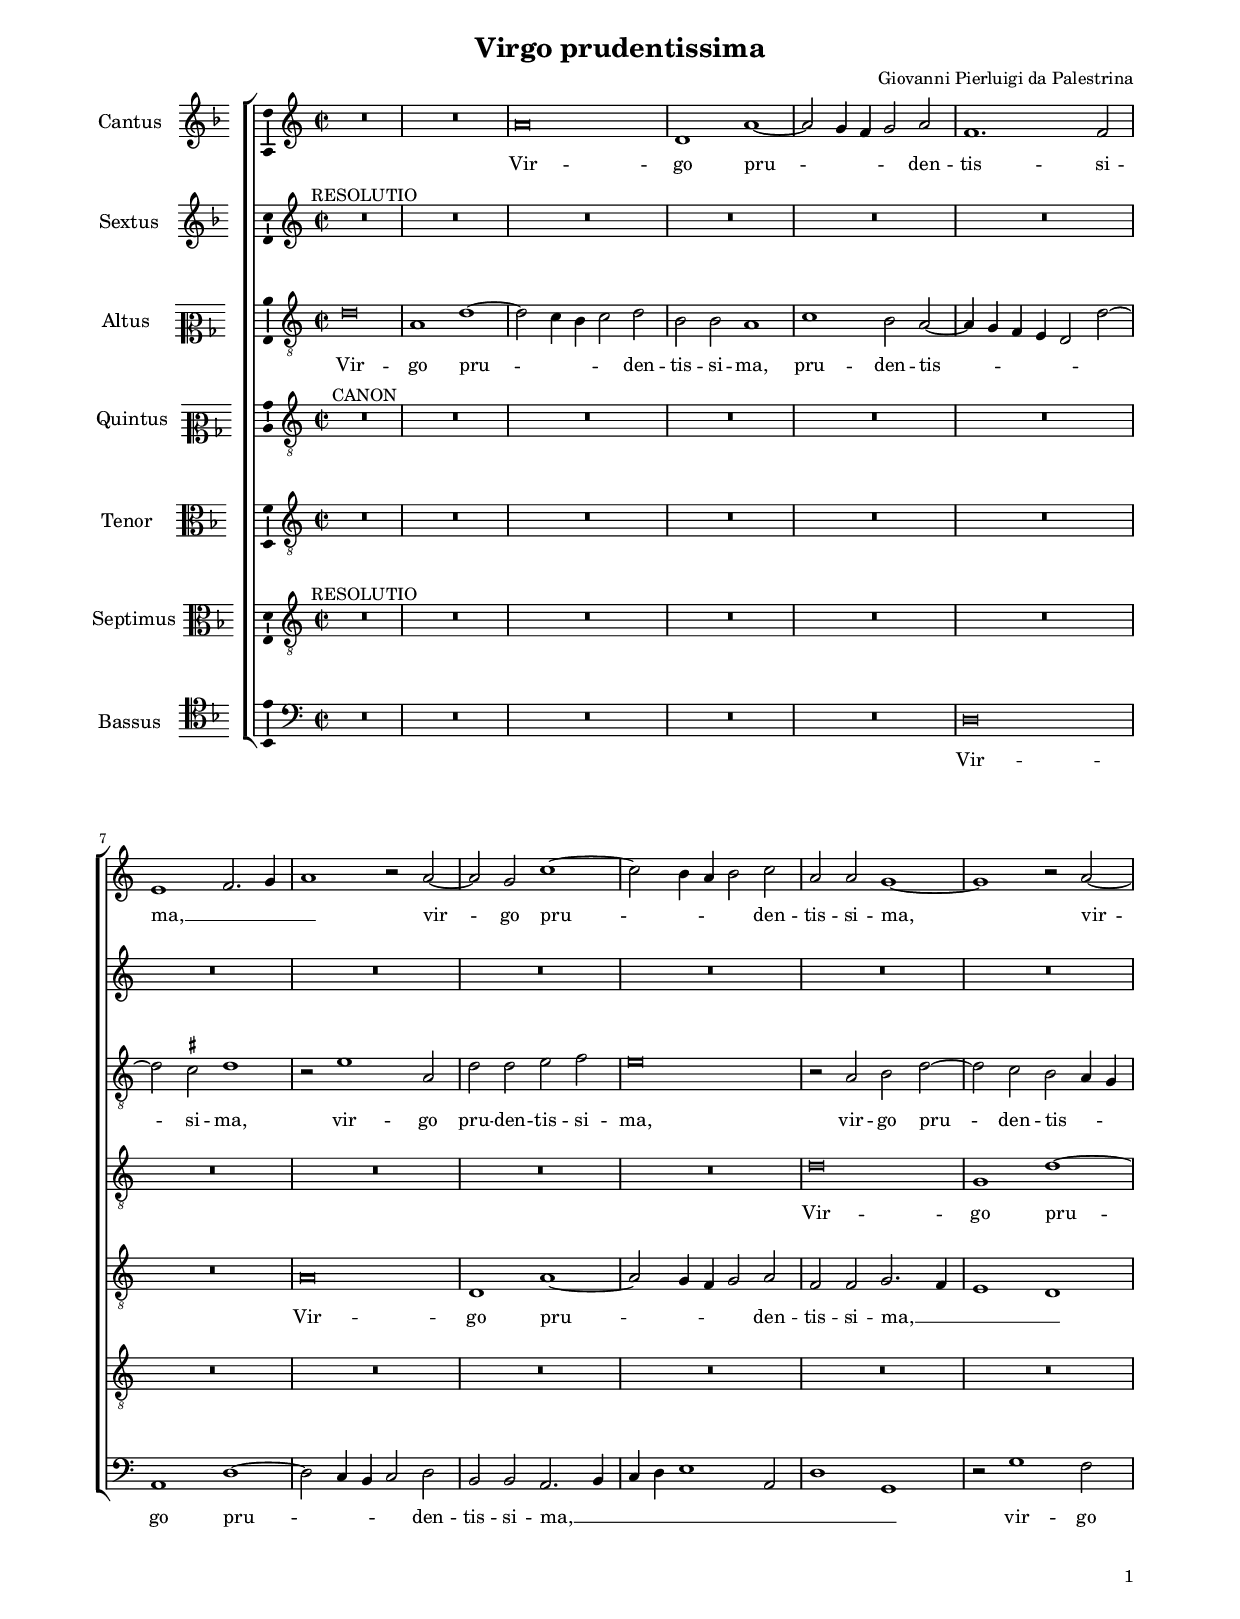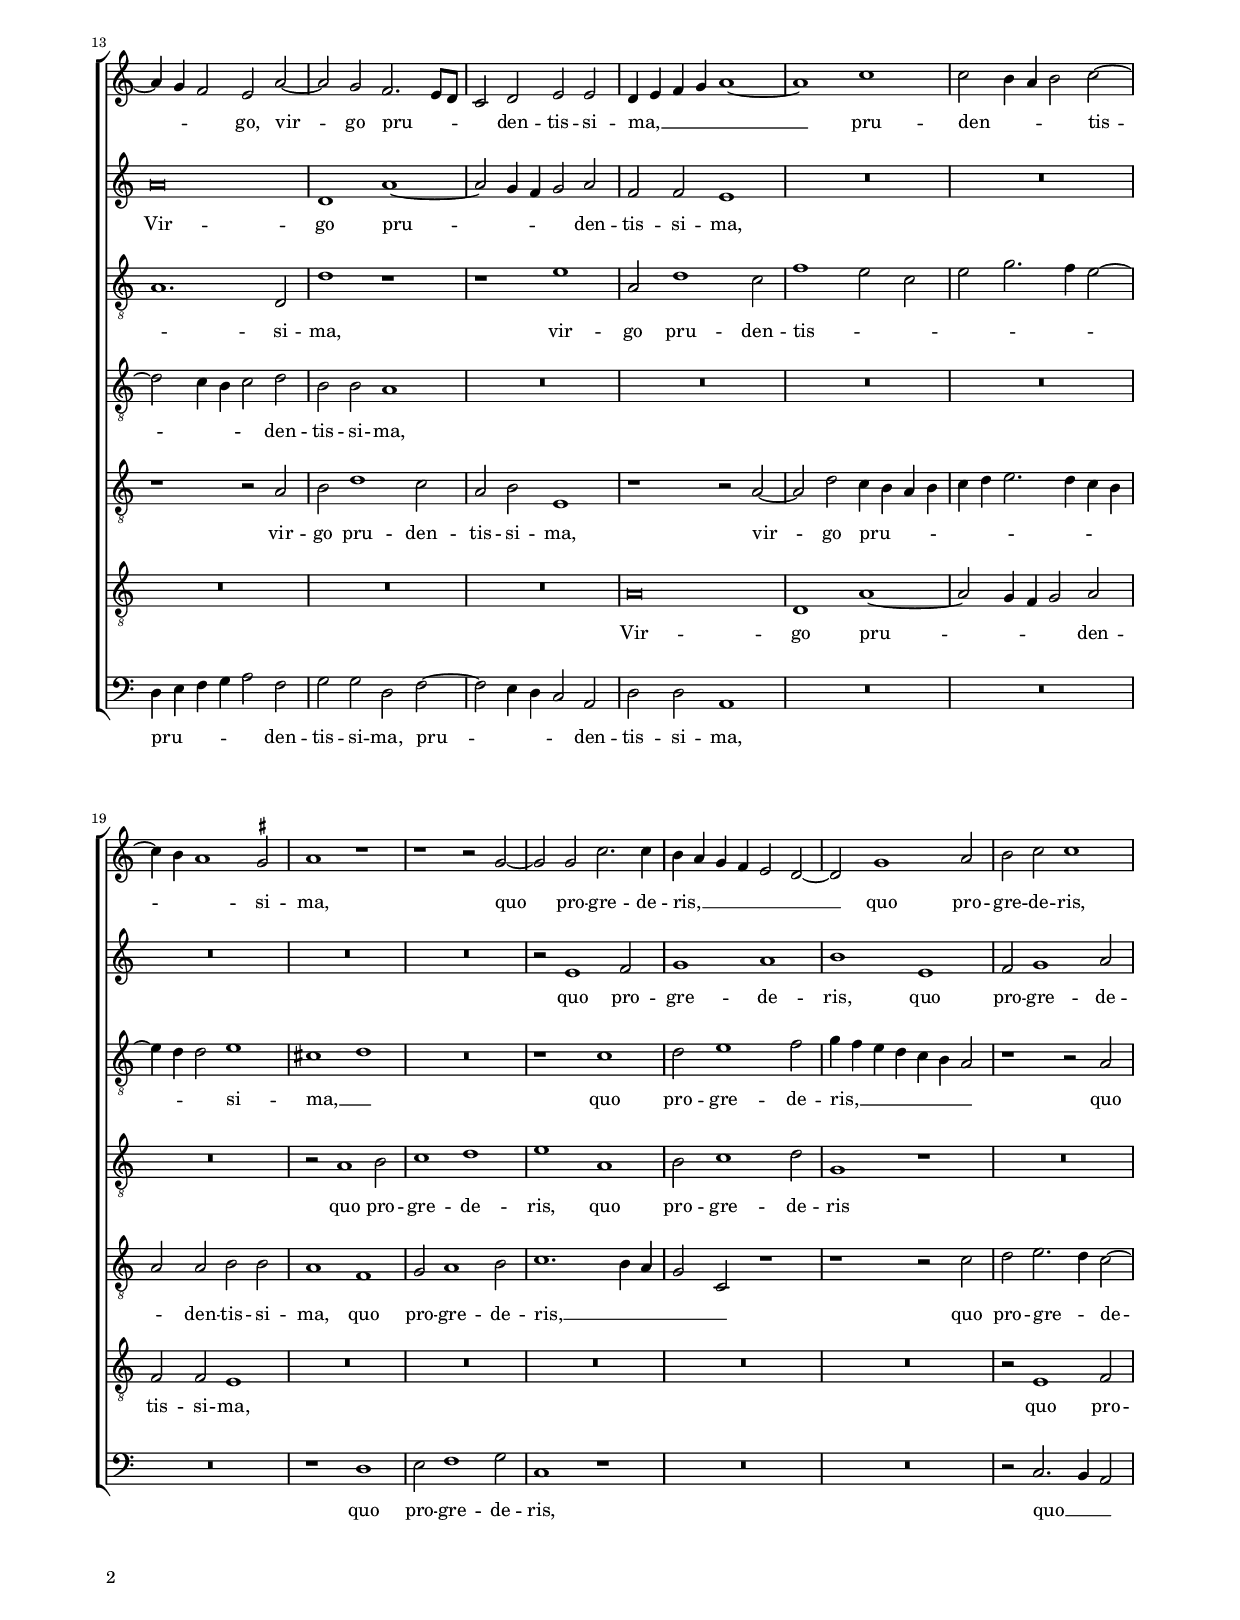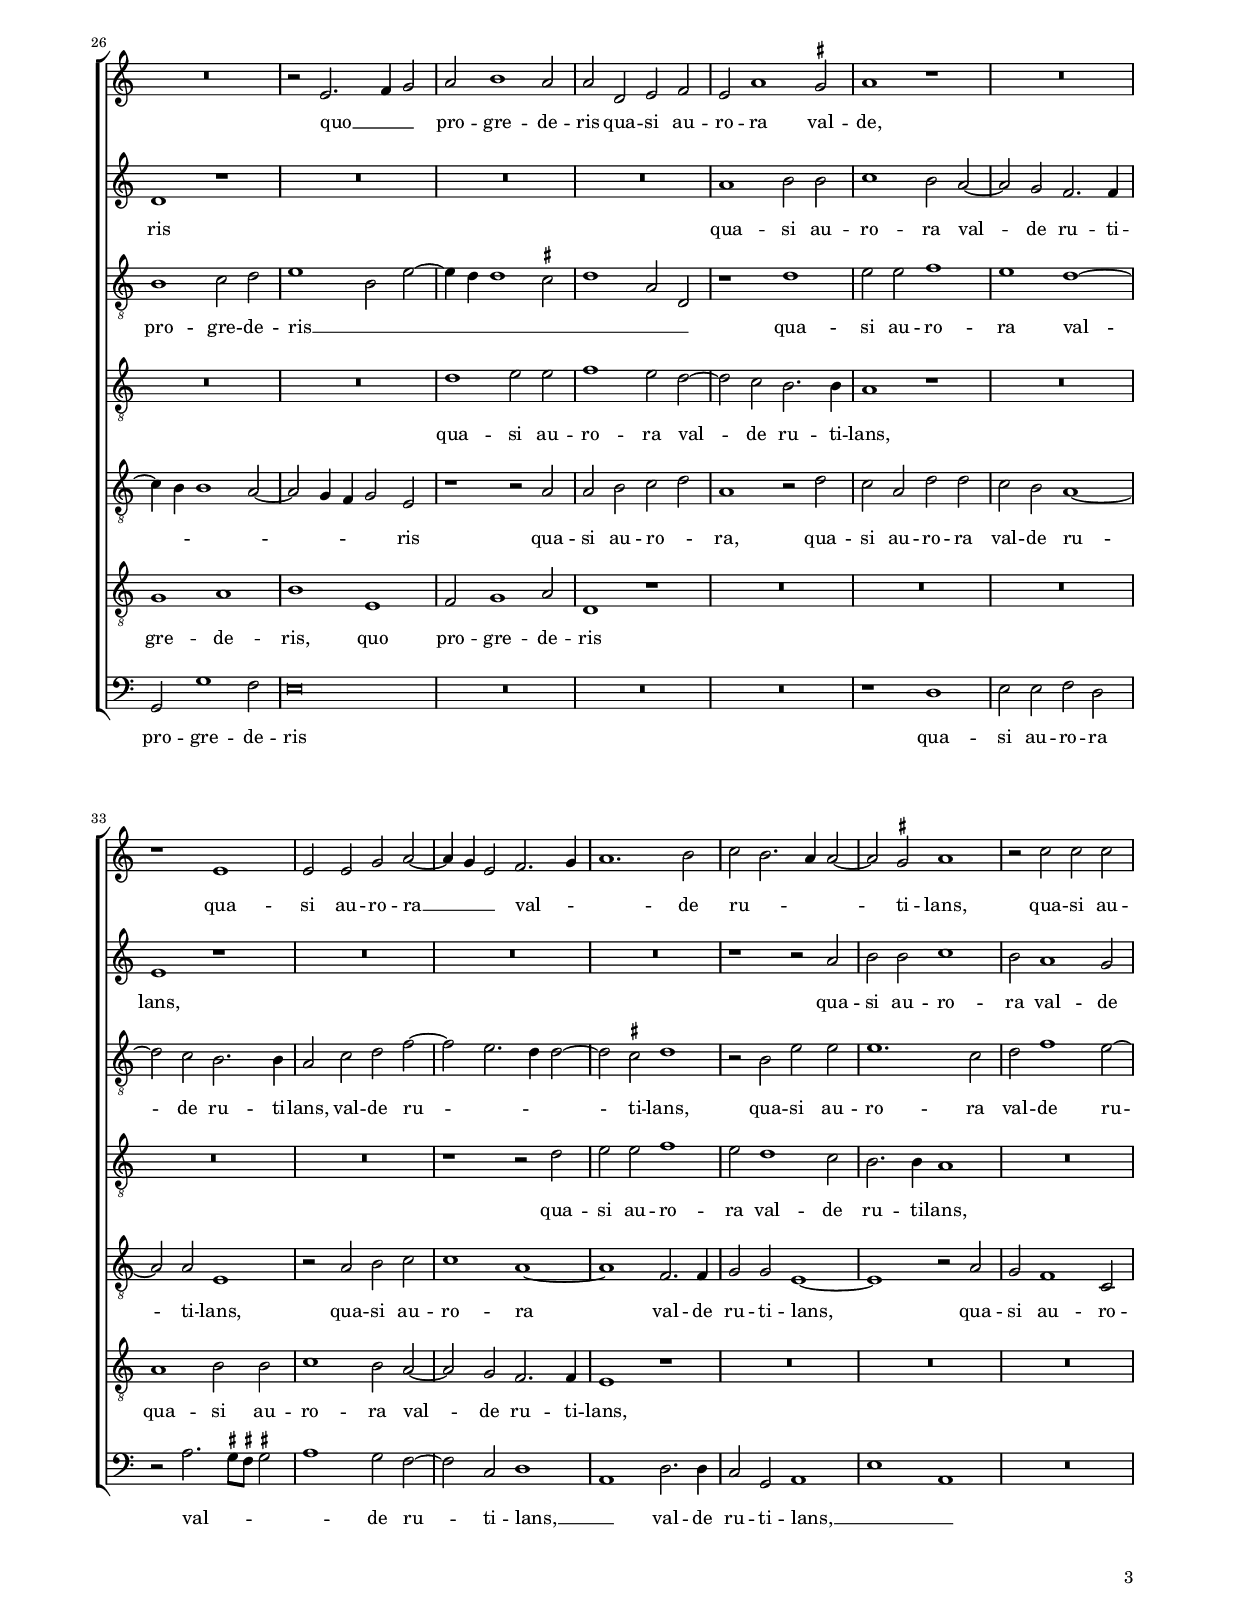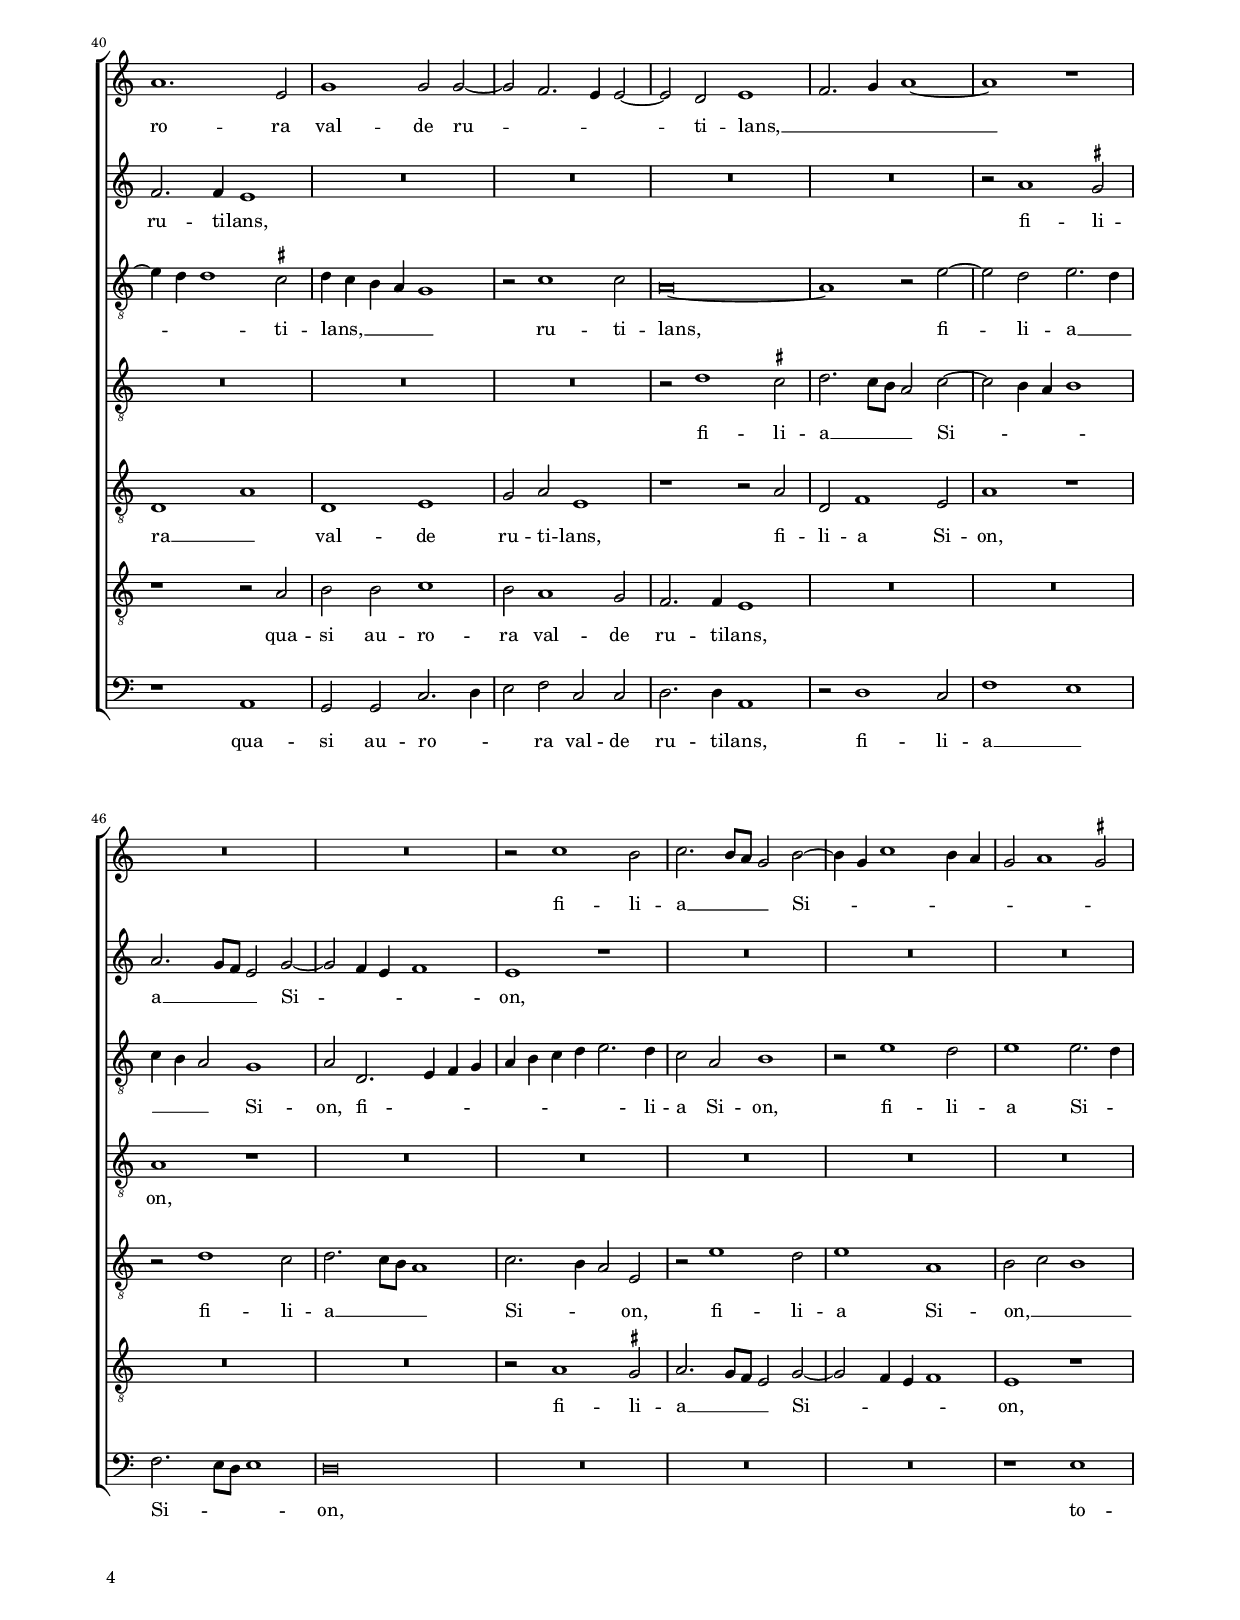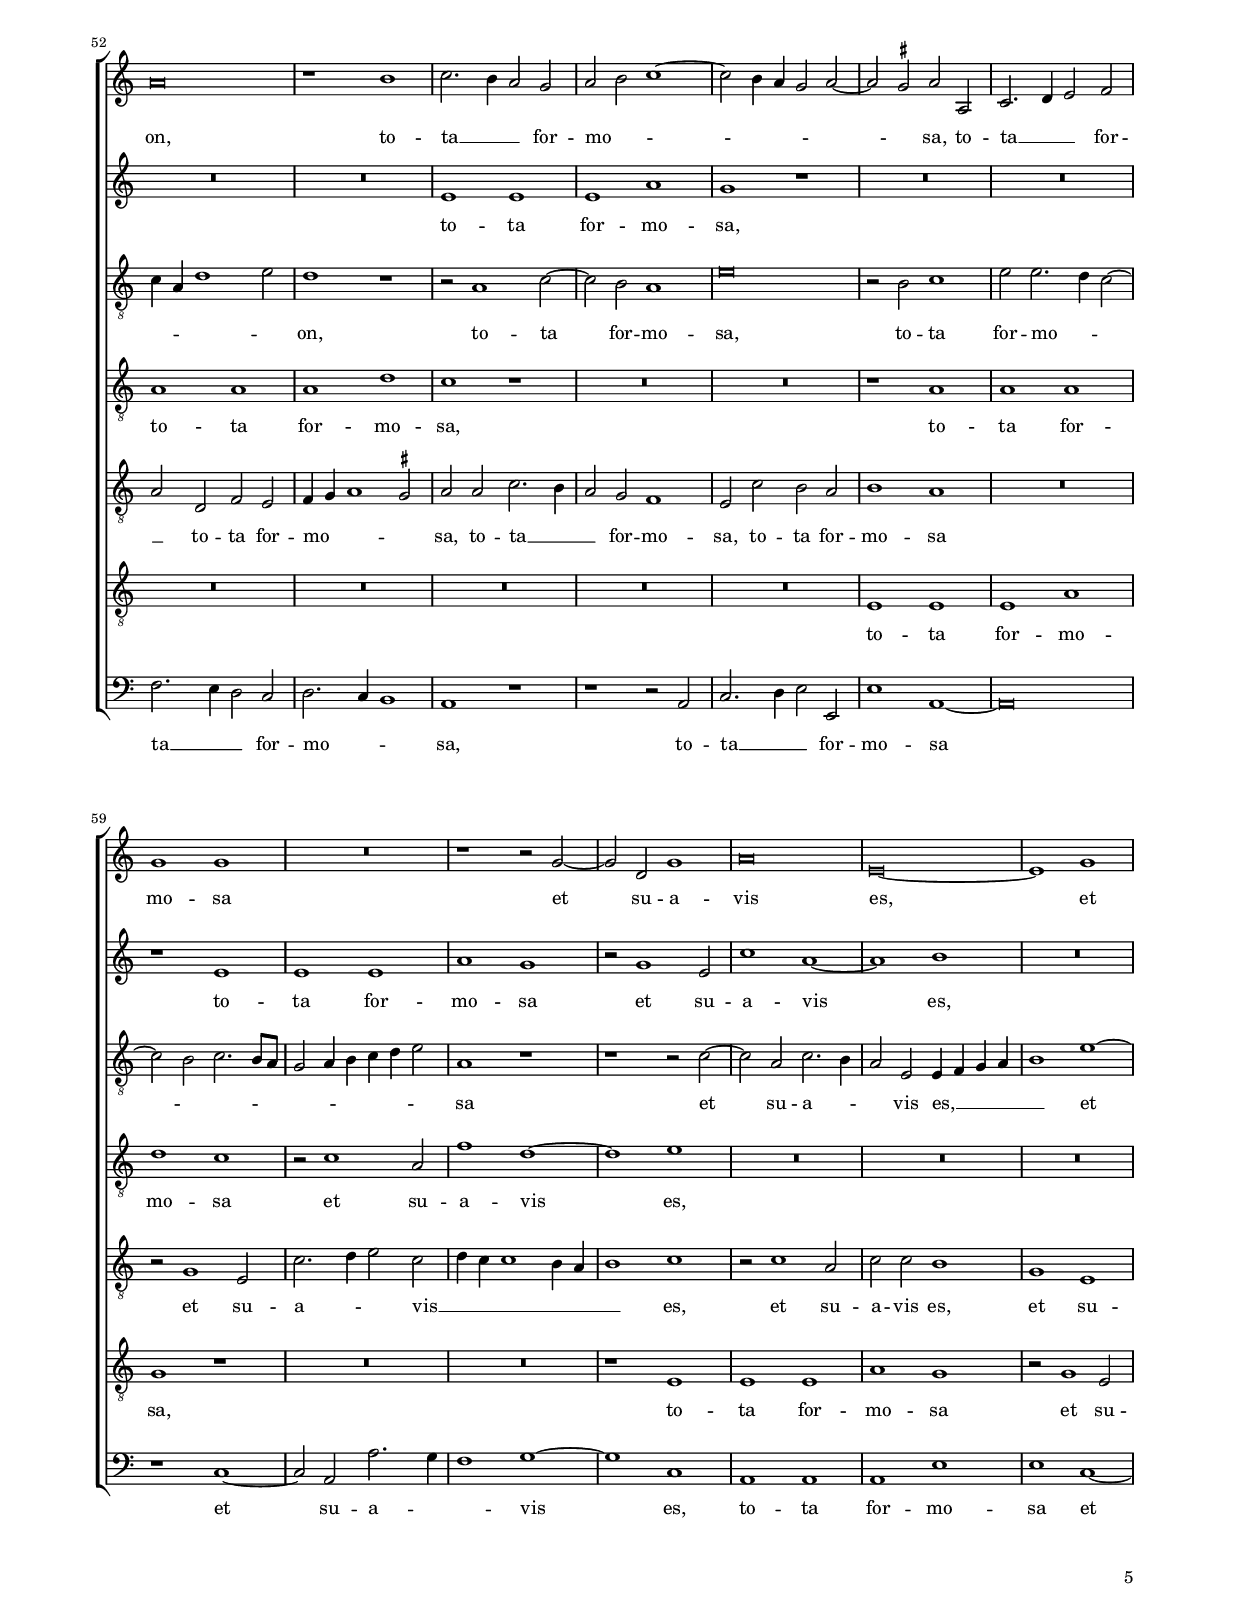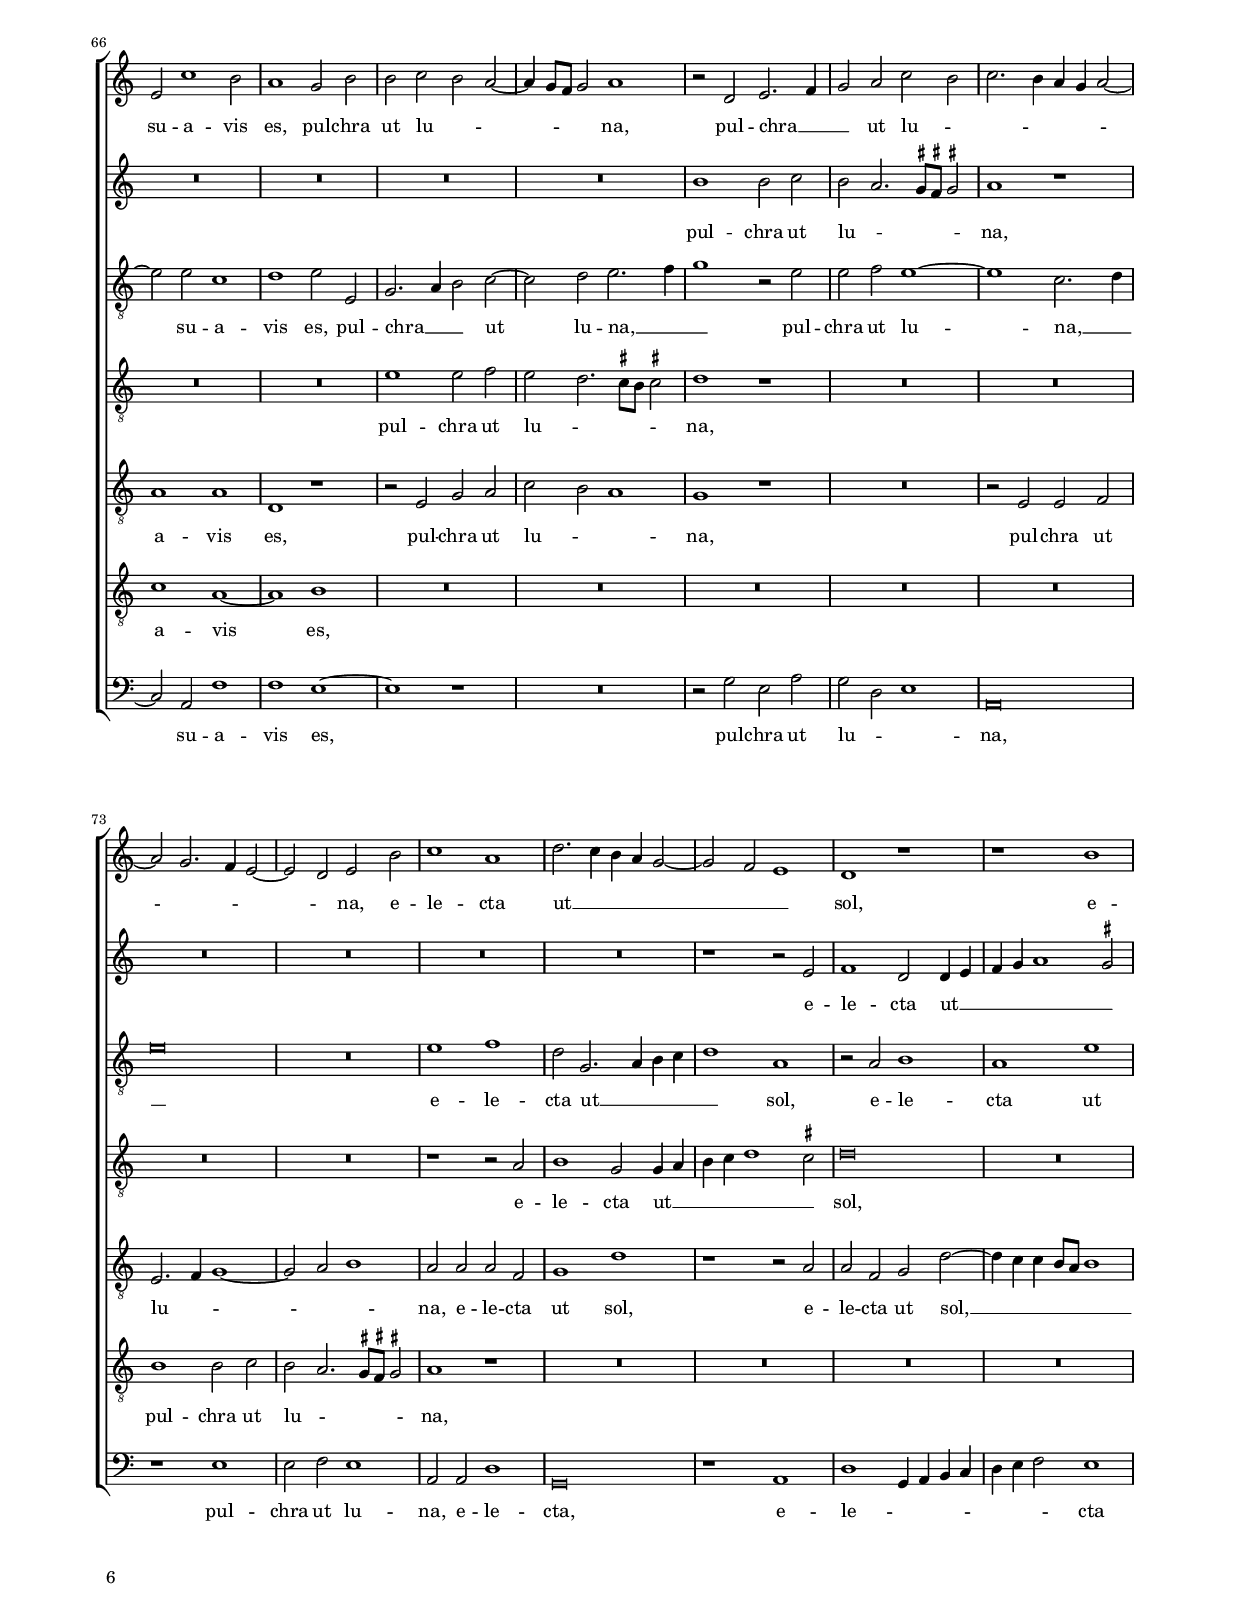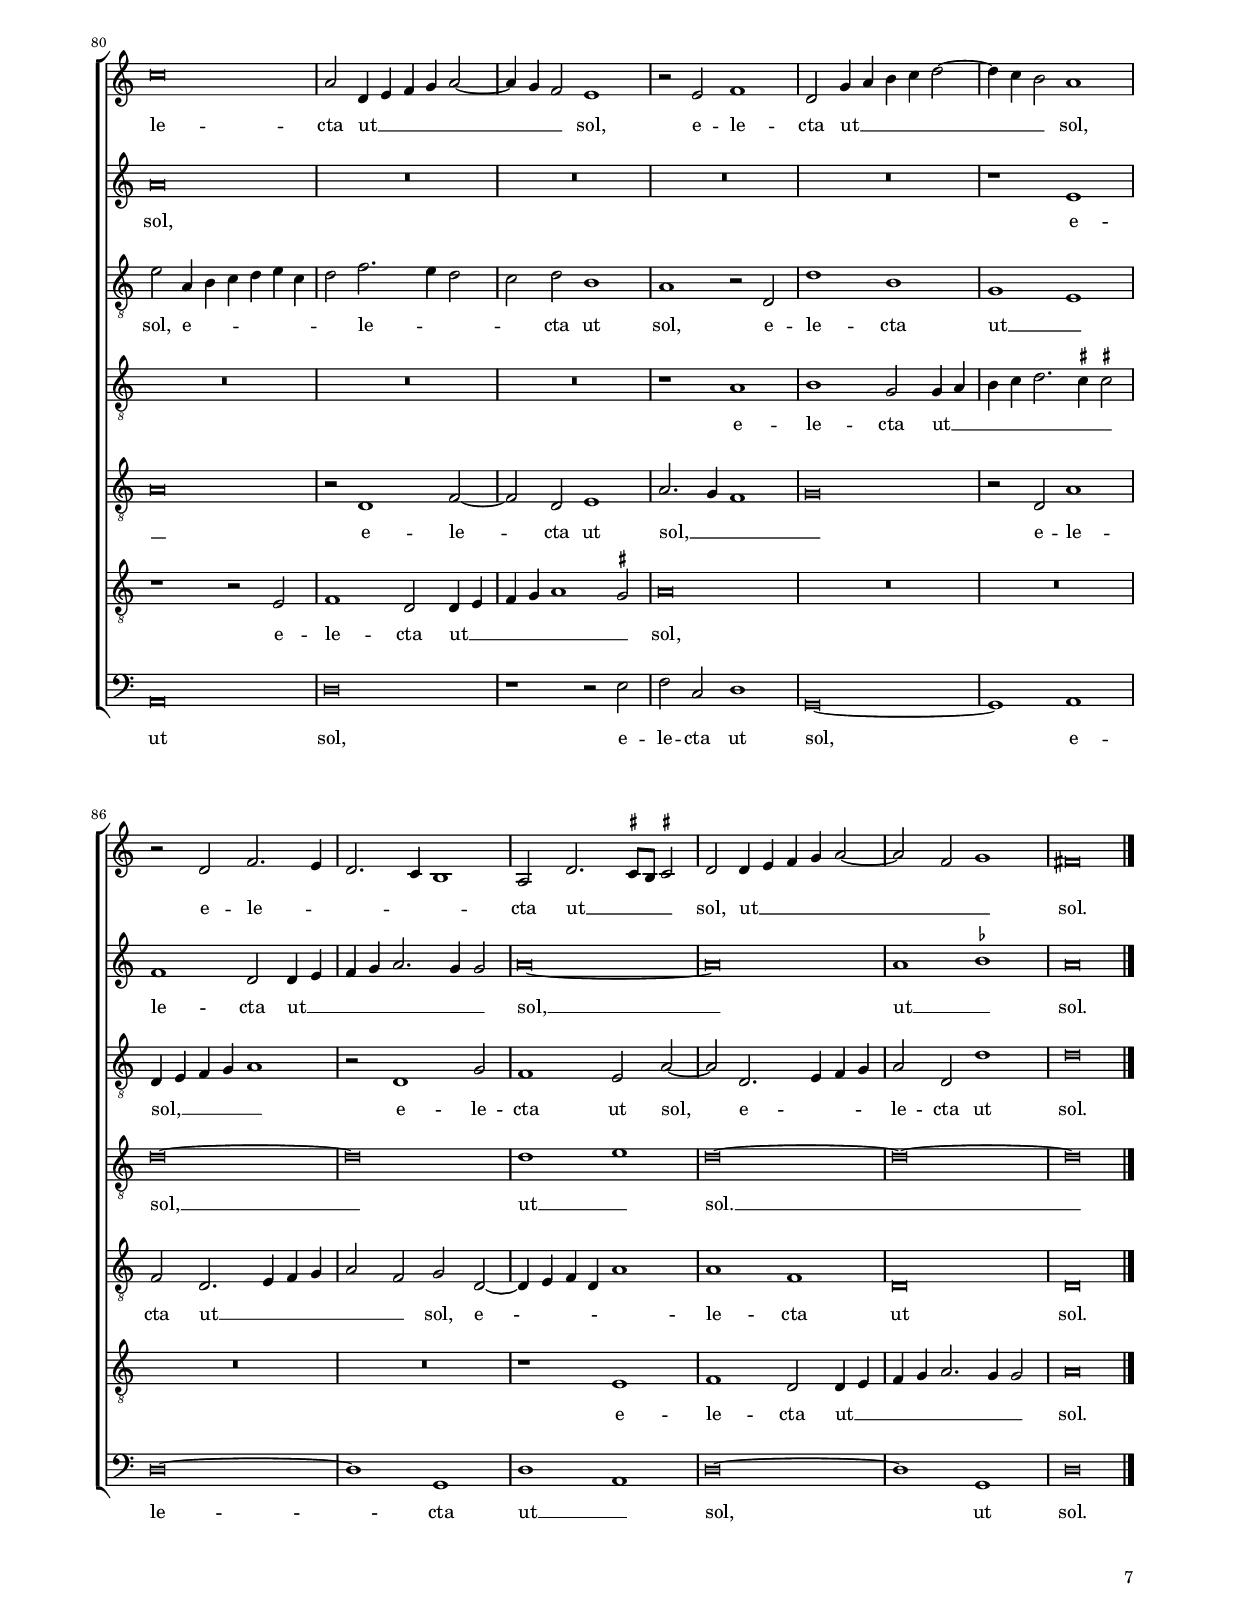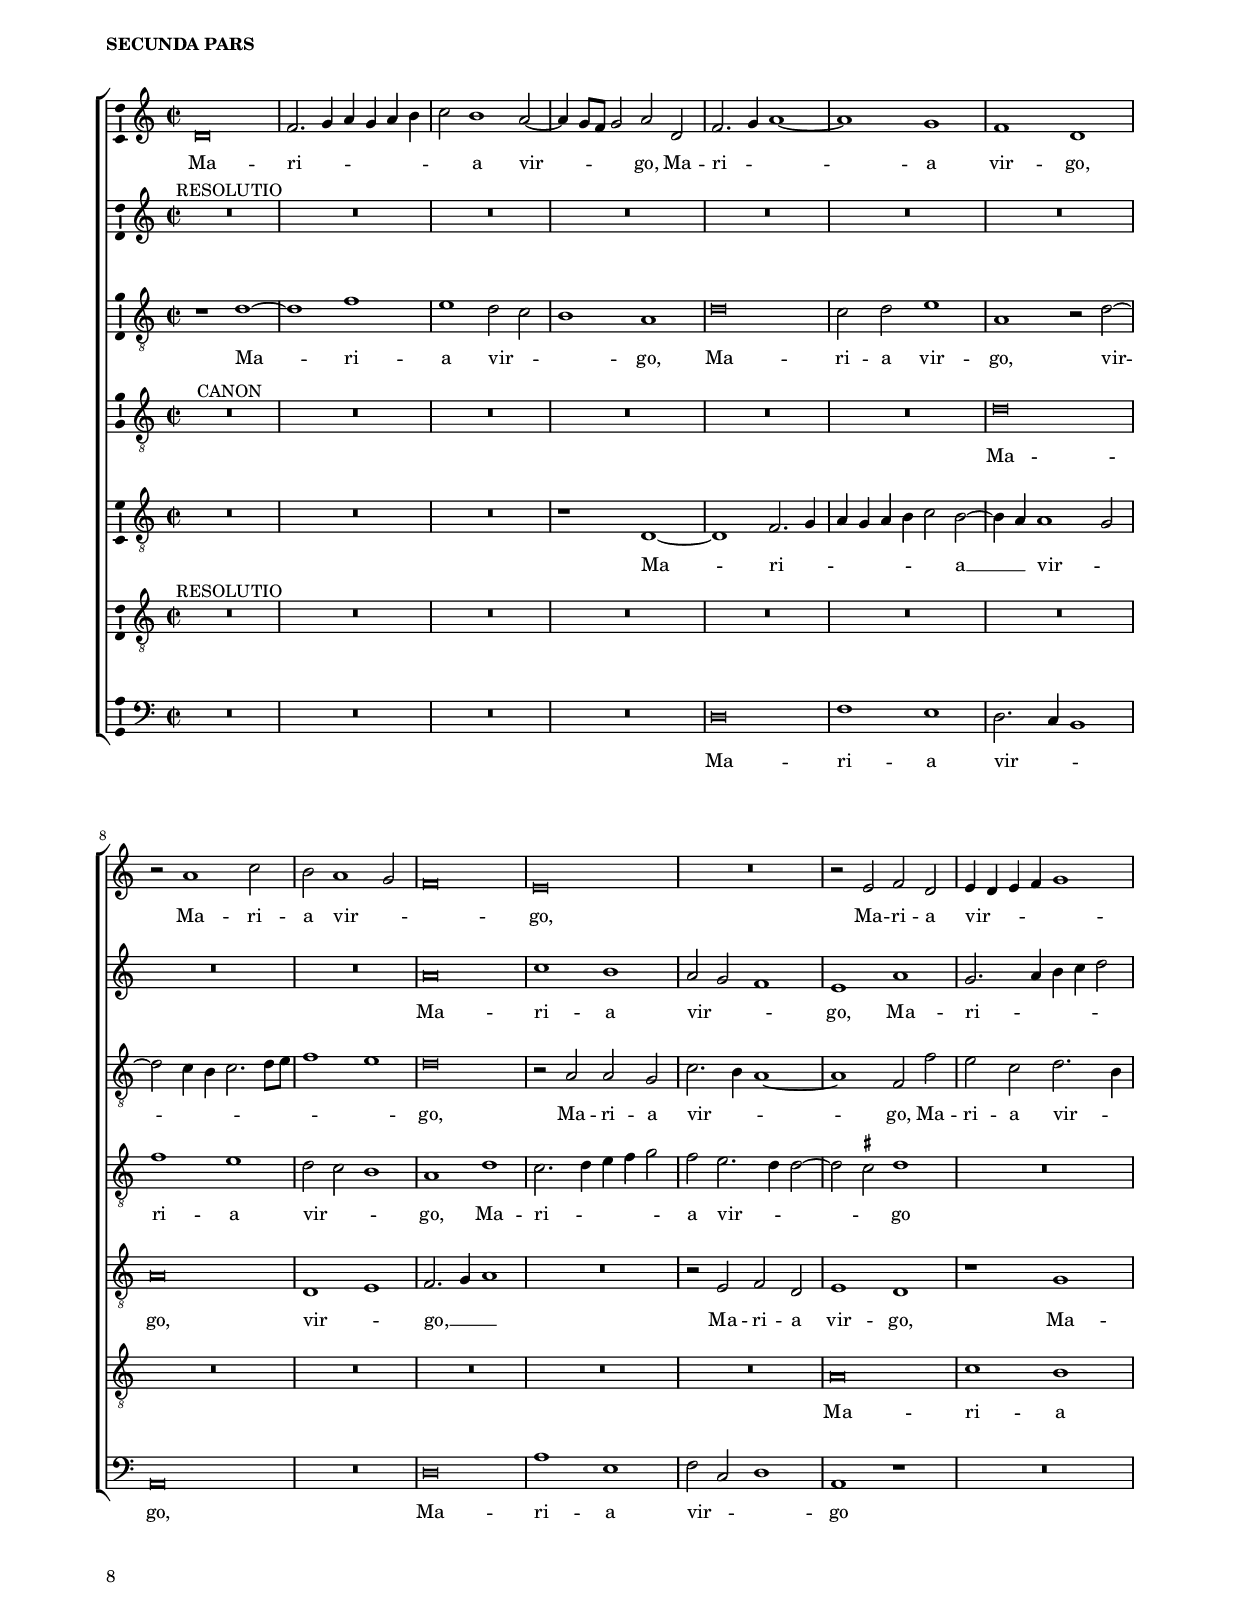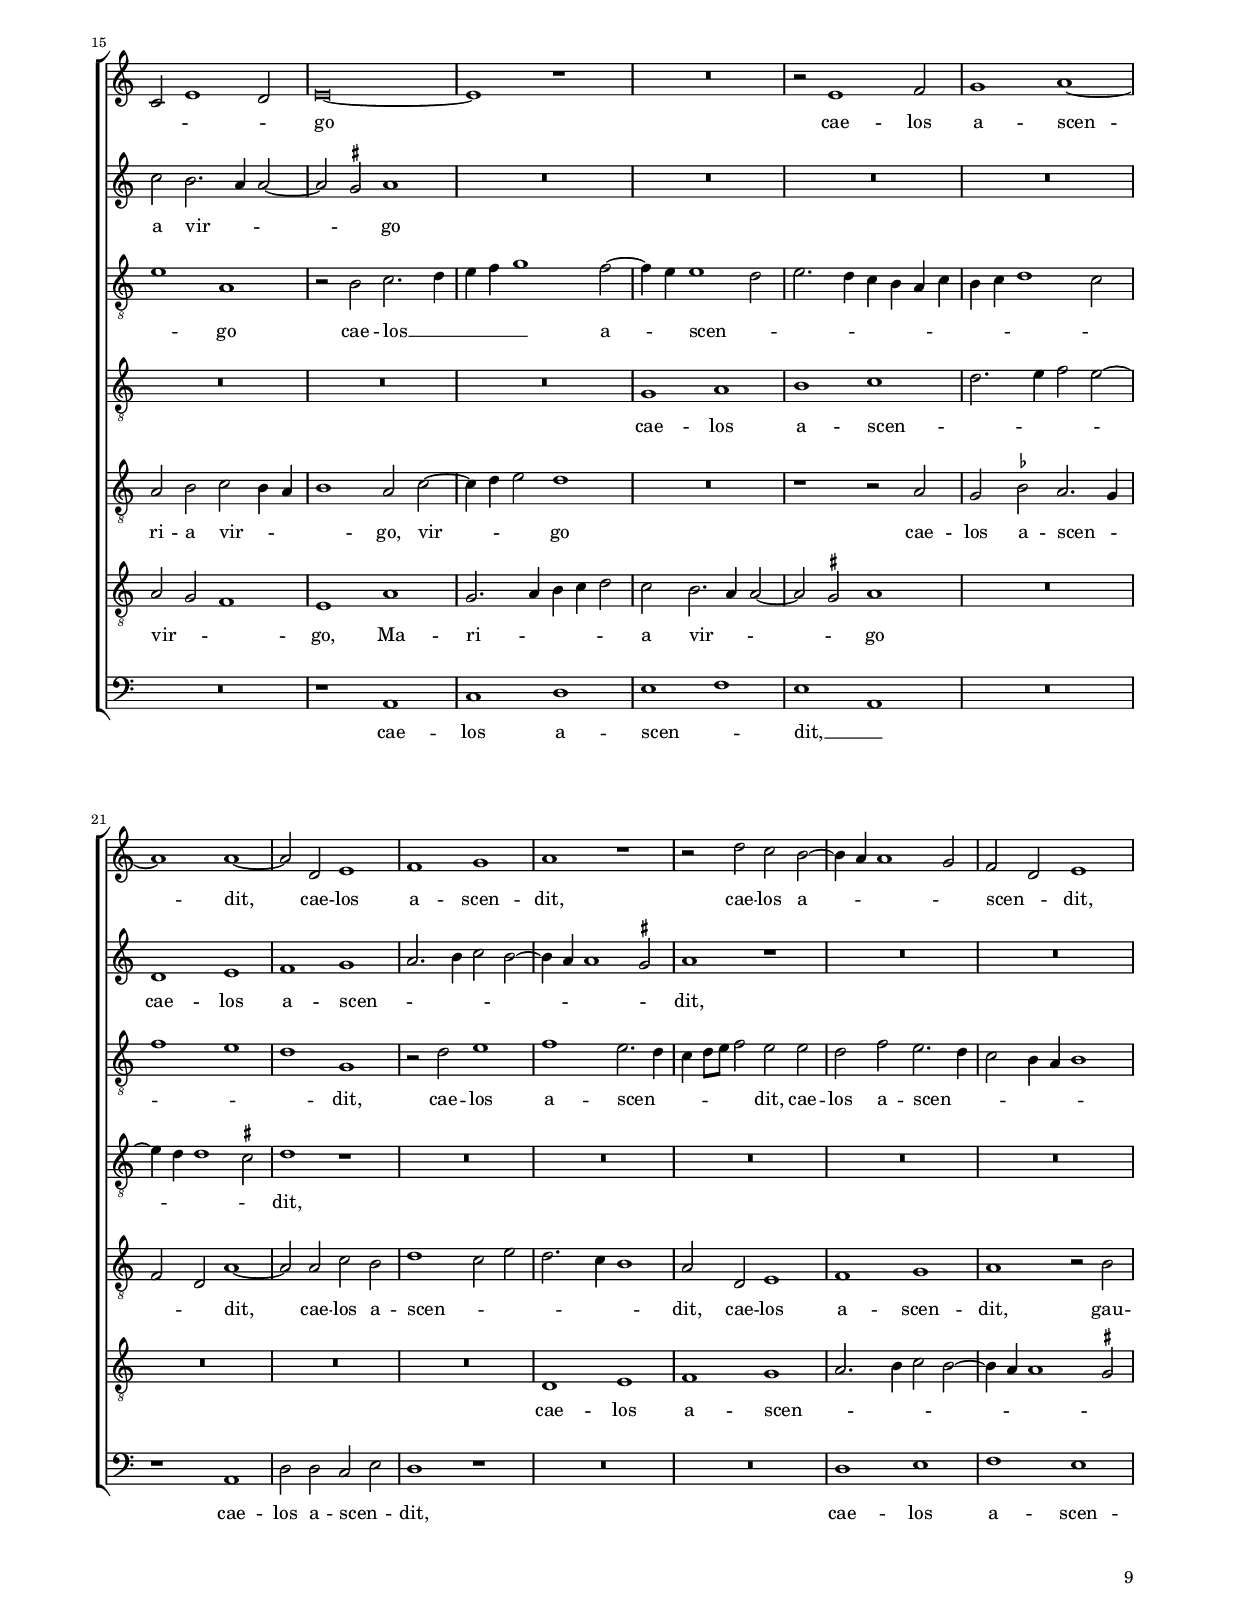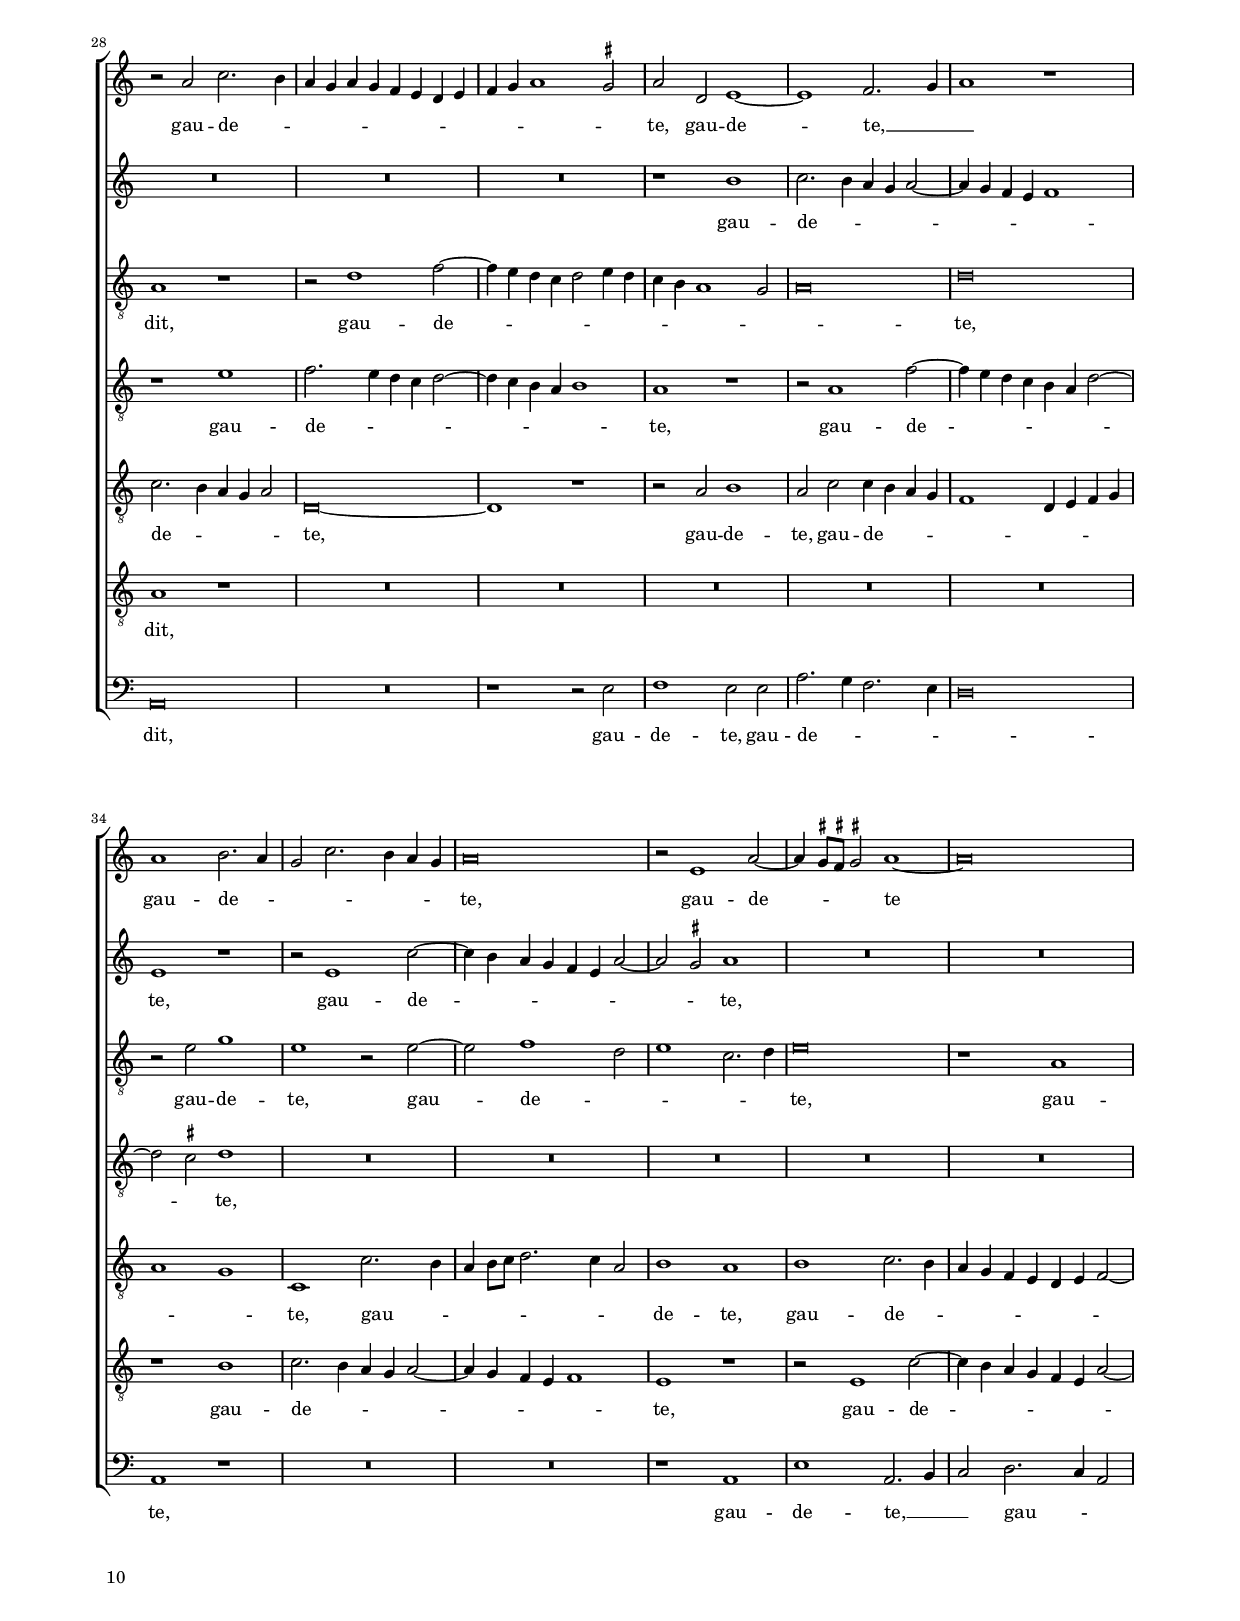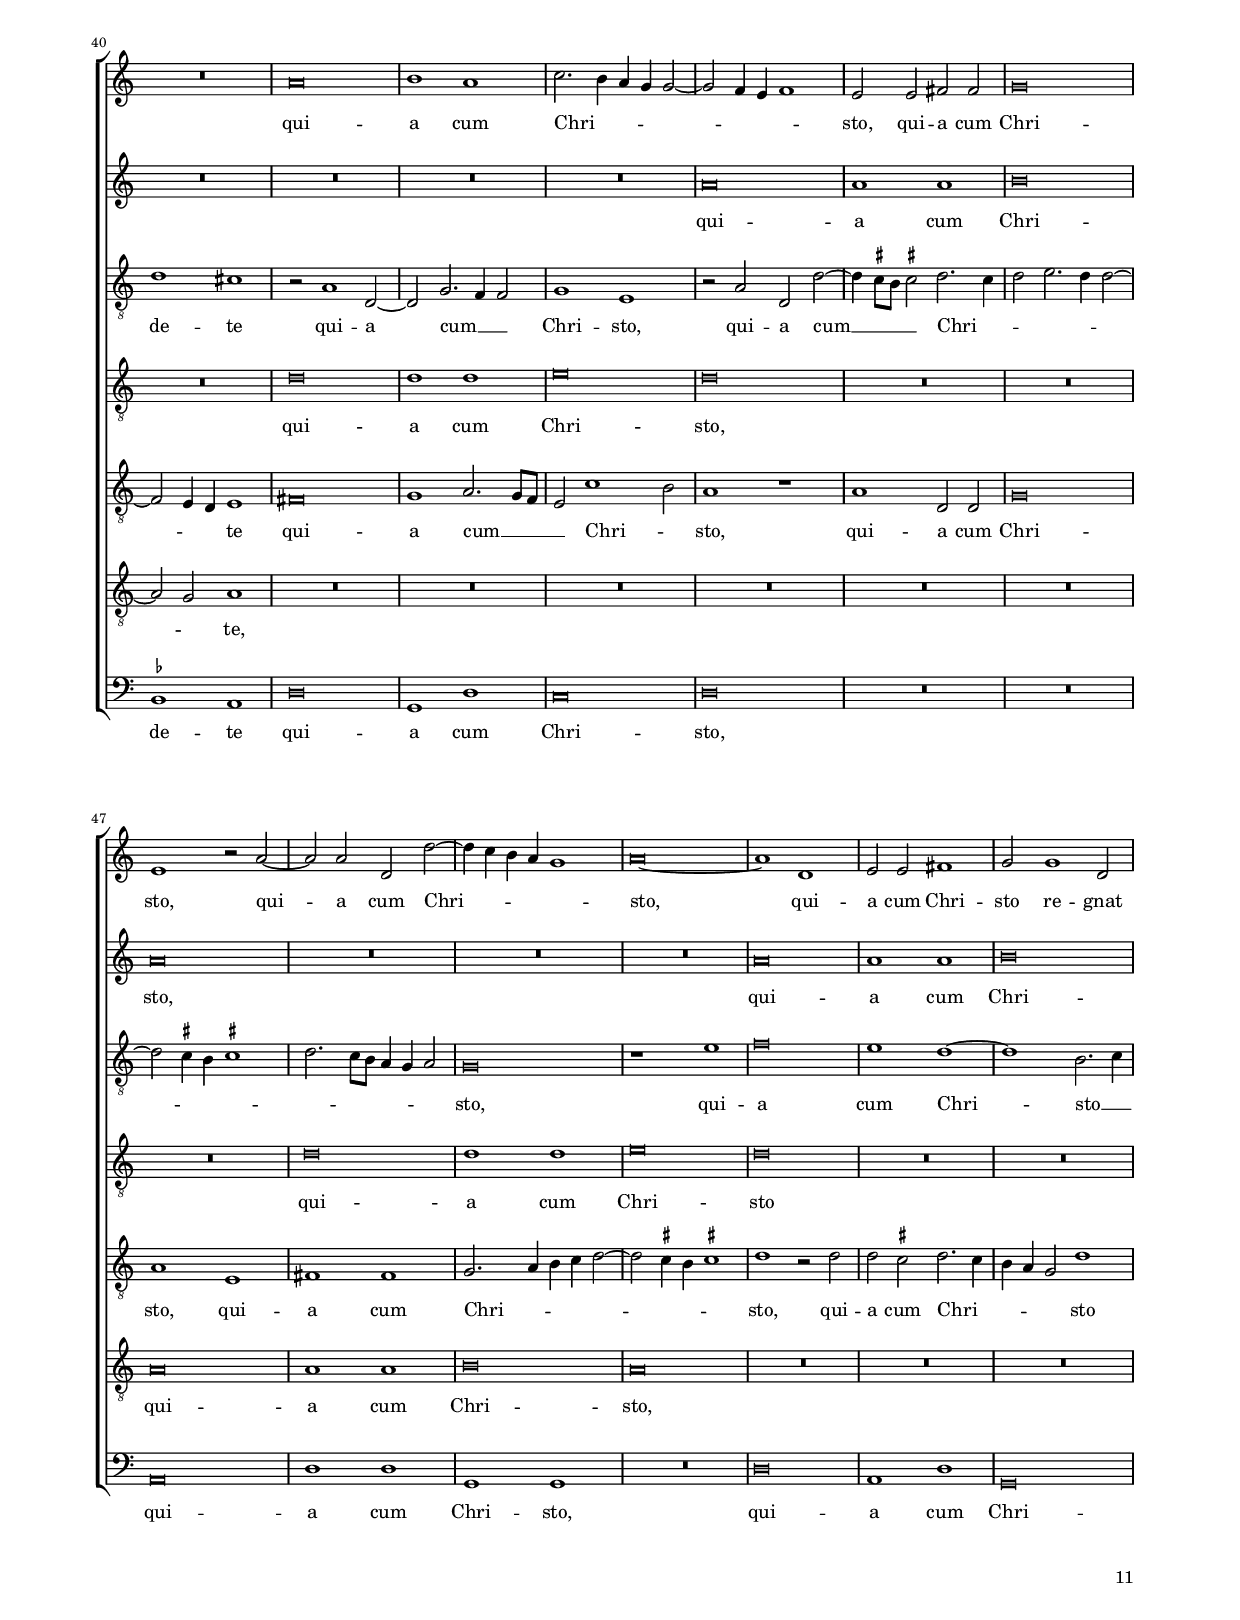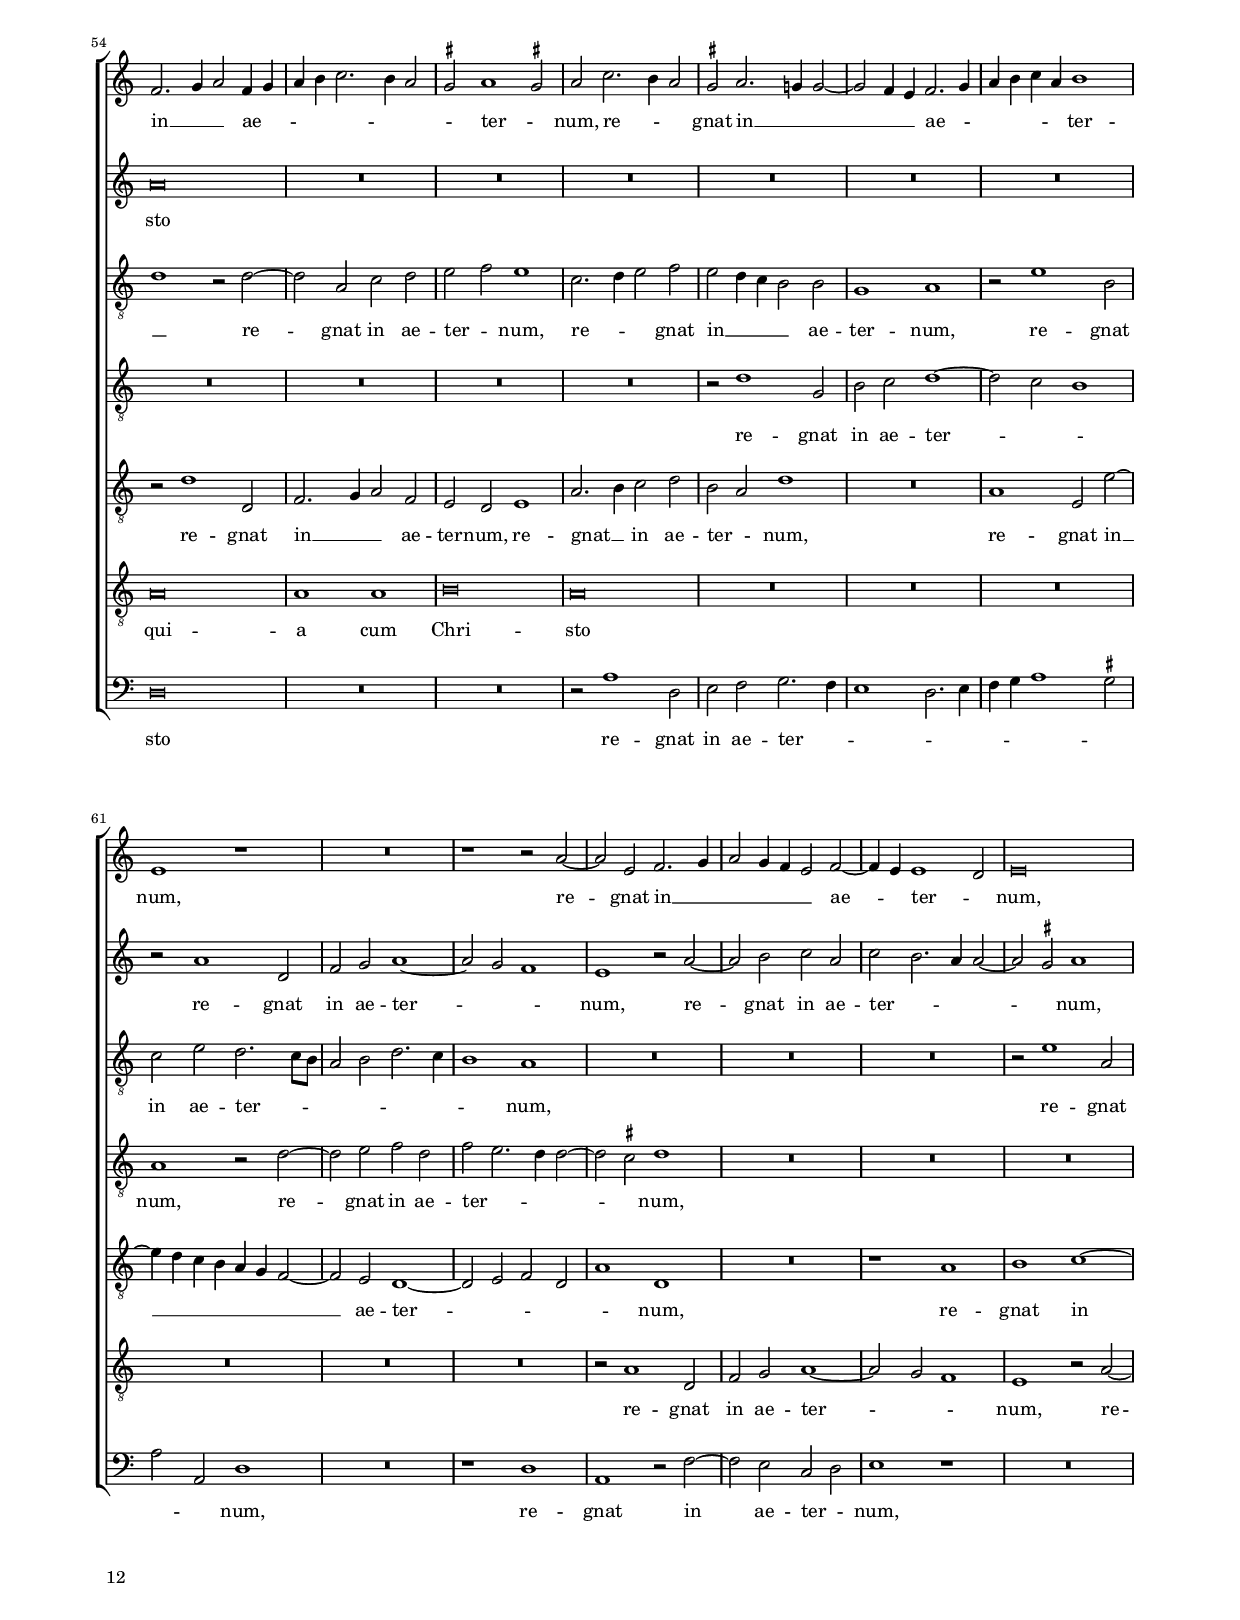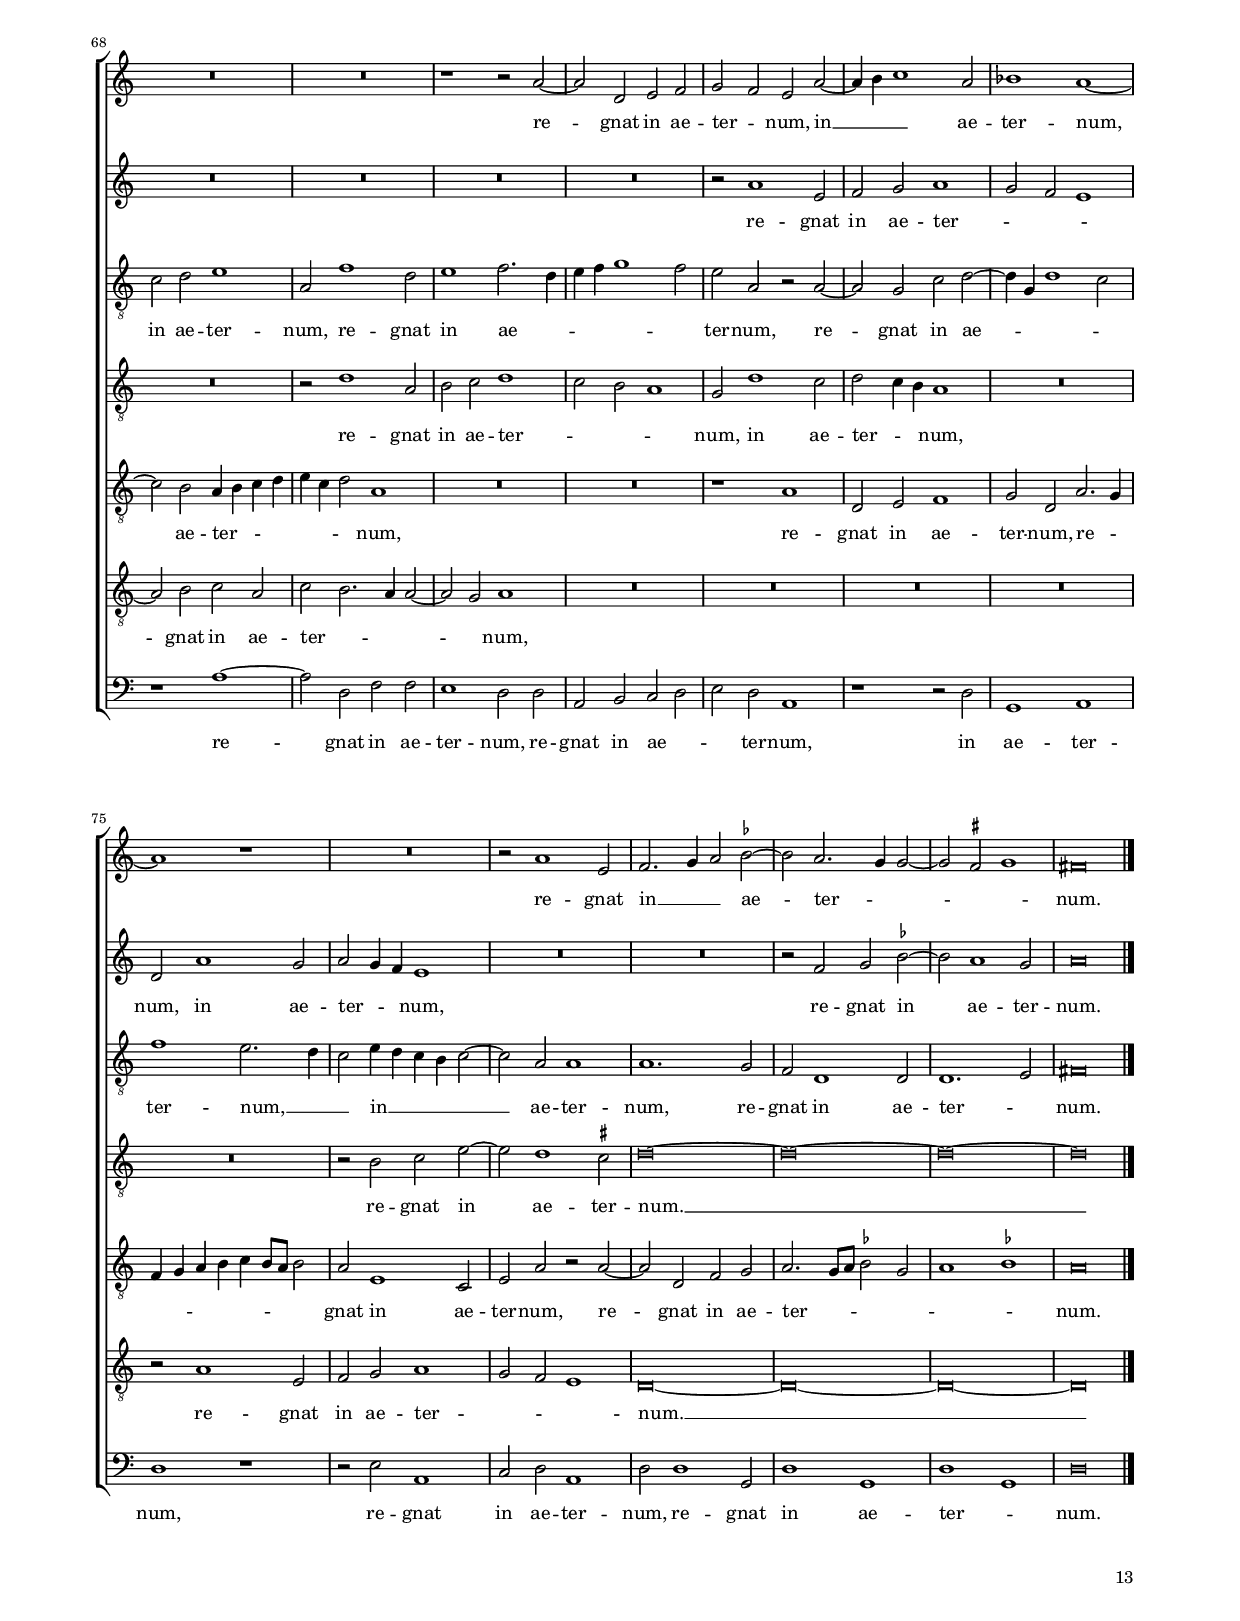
\header
{
  title="Virgo prudentissima"
  composer="Giovanni Pierluigi da Palestrina"
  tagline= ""
}

\version "2.20.0"
\include "deutsch.ly"
#(set-global-staff-size 15)
% #(set-default-paper-size "letter")
#(ly:set-option 'point-and-click #f)


\paper
	{
	top-margin = 2 \cm
	bottom-margin = 1.4 \cm
	left-margin = 1.8 \cm
	right-margin = 1.8 \cm
	ragged-bottom = ##f
	ragged-last-bottom = ##t
	print-page-number = ##f
	system-system-spacing = #'((basic-distance . 17) (minimum-distance . 14) (padding . 6) (strechability . 250))
    oddFooterMarkup=\markup   \fill-line { "" \fromproperty #'page:page-number-string }
    evenFooterMarkup=\markup  \fill-line { \fromproperty #'page:page-number-string "" }
    last-bottom-spacing = #'((basic-distance . 12) (minimum-distance . 7) (padding . 4))
%	systems-per-page = 3
%	min-systems-per-page = 3
	}


global = {
	\key f \major
	\time 2/2 \set Score.measureLength = #(ly:make-moment 2/1)
        \skip 1*182 \bar "|."
	% \time 3/1 \once \override Score.TimeSignature.style = #'single-digit \newSpacingSection
	}

ficta = { \once \set suggestAccidentals = ##t }
	
forget = #(define-music-function (music) (ly:music?) #{
	\accidentalStyle forget
	$music
	\accidentalStyle default
	#})

m = \melisma
me = \melismaEnd
%\mark \markup { \override #'(style . baroque) { \note  #"breve" #1 = \note #"breve." #1 } }


incipitcantus = \markup { \score {
	{
	\set Staff.instrumentName = \markup { \fontsize #1 "Cantus" }
	\key f \major
	\clef violin
	s4 \bar ""
	}
	\layout  {
	raggedright = ##t
	indent = 1.6 \cm
	line-width = 2.2 \cm
	\context { \Staff \remove Time_signature_engraver }
	\override Staff.Clef.Y-extent = #'(0 . 0)
	}} \hspace #1 }


incipitquintus = \markup { \score {
	{
	\set Staff.instrumentName = \markup { \fontsize #1 "Sextus" }
	\key f \major
	\clef violin
	s4 \bar ""
	}
	\layout  {
	raggedright = ##t
	indent = 1.6 \cm
	line-width = 2.2 \cm
	\context { \Staff \remove Time_signature_engraver }
	\override Staff.Clef.Y-extent = #'(0 . 0)
	}} \hspace #1 }

      
incipitaltus = \markup { \score {
	{
	\set Staff.instrumentName = \markup { \fontsize #1 "Altus" }
	\key f \major
	\clef mezzosoprano
	s4 \bar ""
	}
	\layout  {
	raggedright = ##t
	indent = 1.6 \cm
	line-width = 2.2 \cm
	\context { \Staff \remove Time_signature_engraver }
	\override Staff.Clef.Y-extent = #'(0 . 0)
	}} \hspace #1 }

    
incipitsextus = \markup { \score {
	{
	\set Staff.instrumentName = \markup { \fontsize #1 "Quintus" }
	\key f \major
	\clef mezzosoprano
	s4 \bar ""
	}
	\layout  {
	raggedright = ##t
	indent = 1.6 \cm
	line-width = 2.2 \cm
	\context { \Staff \remove Time_signature_engraver }
	\override Staff.Clef.Y-extent = #'(0 . 0)
	}} \hspace #1 }
    

incipittenor = \markup { \score {
	{
	\set Staff.instrumentName = \markup { \fontsize #1 "Tenor" }
	\key f \major
	\clef alto
	s4 \bar ""
	}
	\layout  {
	raggedright = ##t
	indent = 1.6 \cm
	line-width = 2.2 \cm
	\context { \Staff \remove Time_signature_engraver }
	\override Staff.Clef.Y-extent = #'(0 . 0)
	}} \hspace #1 }
      
      
incipitseptimus = \markup { \score {
	{
	\set Staff.instrumentName = \markup { \fontsize #1 "Septimus" }
	\key f \major
	\clef alto
	s4 \bar ""
	}
	\layout  {
	raggedright = ##t
	indent = 1.6 \cm
	line-width = 2.2 \cm
	\context { \Staff \remove Time_signature_engraver }
	\override Staff.Clef.Y-extent = #'(0 . 0)
	}} \hspace #1 }
      
      
incipitbassus = \markup { \score {
	{
	\set Staff.instrumentName = \markup { \fontsize #1 "Bassus" }
	\key f \major
	\clef tenor
	s4 \bar ""
	}
	\layout  {
	raggedright = ##t
	indent = 1.6 \cm
	line-width = 2.2 \cm
	\context { \Staff \remove Time_signature_engraver }
	\override Staff.Clef.Y-extent = #'(0 . 0)
	}} \hspace #1 }


cantus =  \relative c''
	{
	R\breve
	R\breve
	d\breve
	g,1 d'~
%5
	d2 c4 b c2 d |
	b1. b2
	a1 b2. c4
	d1 r2 d~
	d2 c f1~
%10
	f2 e4 d e2 f |
	d2 d c1~
	c1 r2 d~
	d4 c b2 a d~
	d2 c b2. a8 g
%15
	f2 g a a |
	g4 a b c d1~
	d1 f
	f2 e4 d e2 f~
	f4 e d1 \ficta cis2
%20
	d1 r |
	r1 r2 c~
	c2 c f2. f4
	e4 d c b a2 g~
	g2 c1 d2
%25
	e2 f f1 |
	R\breve
	r2 a,2. b4 c2
	d2 e1 d2
	d2 g, a b
%30
	a2 d1 \ficta cis2 |
	d1 r
	R\breve
	r1 a
	a2 a c d~
%35
	d4 c a2 b2. c4 |
	d1. e2
	f2 e2. d4 d2~
	d2 \ficta cis d1
	r2 f f f
%40
	d1. a2 |
	c1 c2 c~
	c2 b2. a4 a2~
	a2 g a1
	b2. c4 d1~
%45
	d1 r |
	R\breve
	R\breve
	r2 f1 e2
	f2. e8 d c2 e~
%50
	e4 c f1 e4 d |
	c2 d1 \ficta cis2
	d\breve
	r1 e
	f2. e4 d2 c
%55
	d2 e f1~ |
	f2 e4 d c2 d~
	d2 \ficta cis d d,
	f2. g4 a2 b
	c1 c
%60
	R\breve |
	r1 r2 c~
	c2 g c1
	d\breve
	a\breve~
%65
	a1 c |
	a2 f'1 e2
	d1 c2 e
	e2 f e d~
	d4 c8 b c2 d1
%70
	r2 g, a2. b4 |
	c2 d f e
	f2. e4 d c d2~
	d2 c2. b4 a2~
	a2 g a e'
%75
	f1 d |
	g2. f4 e d c2~
	c2 b a1
	g1 r
	r1 e'
%80
	f\breve |
	d2 g,4 a b c d2~
	d4 c b2 a1
	r2 a b1
	g2 c4 d e f g2~
%85
	g4 f e2 d1 |
	r2 g, b2. a4
	g2. f4 e1
	d2 g2. \ficta fis8 e \ficta fis!2
	g2 g4 a b c d2~
%90
        d2 b c1 |
	h\breve |
	}


quintus = \relative c''
	{
        R\breve^\markup { \left-align "RESOLUTIO" }
	R\breve
	R\breve
	R\breve
%5
	R\breve |
	R\breve
	R\breve
	R\breve
	R\breve
%10
	R\breve |
	R\breve
	R\breve
	d\breve
	g,1 d'~
%15
	d2 c4 b c2 d |
	b2 b a1
	R\breve
	R\breve
	R\breve
%20
	R\breve |
	R\breve
	r2 a1 b2
	c1 d
	e1 a,
%25
	b2 c1 d2 |
	g,1 r
	R\breve
	R\breve
	R\breve
%30
	d'1 e2 e |
	f1 e2 d~
	d2 c b2. b4
	a1 r
	R\breve
%35
	R\breve |
	R\breve
	r1 r2 d
	e2 e f1
	e2 d1 c2
%40
	b2. b4 a1 |
	R\breve
	R\breve
	R\breve
	R\breve
%45
	r2 d1 \ficta cis2 |
	d2. c8 b a2 c~
	c2 b4 a b1
	a1 r
	R\breve
%50
	R\breve |
	R\breve
	R\breve
	R\breve
	a1 a
%55
	a1 d |
	c1 r
	R\breve
	R\breve
	r1 a
%60
	a1 a |
	d1 c
	r2 c1 a2
	f'1 d~
	d1 e
%65
	R\breve |
	R\breve
	R\breve
	R\breve
	R\breve
%70
	e1 e2 f |
	e2 d2. \ficta cis8 \ficta h \ficta cis!2
	d1 r
	R\breve
	R\breve
%75
	R\breve |
	R\breve
	r1 r2 a
	b1 g2 g4 a
	b4 c d1 \ficta cis2
%80
	d\breve |
	R\breve
	R\breve
	R\breve
	R\breve
%85
	r1 a |
	b1 g2 g4 a
	b4 c d2. c4 c2
	d\breve~
	d\breve
%90
	d1 \ficta es |
	d\breve |
	}


altus =  \relative c'
        {
	g'\breve
	d1 g~
	g2 f4 e f2 g
	e2 e d1
%5
	f1 e2 d~ |
	d4 c b a g2 g'~
	g2 \ficta fis g1
	r2 a1 d,2
	g2 g a b
%10
	a\breve |
	r2 d, e g~
	g2 f e d4 c
	d1. g,2
	g'1 r
%15
	r1 a |
	d,2 g1 f2
	b1 a2 f
	a2 c2. b4 a2~
	a4 g g2 a1
%20
	fis1 g |
	R\breve
	r1 f
	g2 a1 b2
	c4 b a g f e d2
%25
	r1 r2 d |
	e1 f2 g
	a1 e2 a~
	a4 g g1 \ficta fis2
	g1 d2 g,
%30
	r1 g' |
	a2 a b1
	a1 g~
	g2 f e2. e4
	d2 f g b~
%35
	b2 a2. g4 g2~ |
	g2 \ficta fis g1
	r2 e a a
	a1. f2
	g2 b1 a2~
%40
        a4 g g1 \ficta fis2 |
	g4 f e d c1
	r2 f1 f2
	d\breve~
	d1 r2 a'~
%45
	a2 g a2. g4 |
	f4 e d2 c1
	d2 g,2. a4 b c
	d4 e f g a2. g4
	f2 d e1
%50
	r2 a1 g2 |
	a1 a2. g4
	f4 d g1 a2
	g1 r
	r2 d1 f2~
%55
	f2 e d1 |
	a'\breve
	r2 e f1
	a2 a2. g4 f2~
	f2 e f2. e8 d
%60
	c2 d4 e f g a2 |
	d,1 r
	r1 r2 f~
	f2 d f2. e4
	d2 a a4 b c d
%65
	e1 a~ |
	a2 a f1
	g1 a2 a,
	c2. d4 e2 f~
	f2 g a2. b4
%70
	c1 r2 a |
	a2 b a1~
	a1 f2. g4
	a\breve
	R\breve
%75
	a1 b |
	g2 c,2. d4 e f
	g1 d
	r2 d e1
	d1 a'
%80
	a2 d,4 e f g a f |
	g2 b2. a4 g2
	f2 g e1
	d1 r2 g,
	g'1 e
%85
	c1 a |
	g4 a b c d1
	r2 g,1 c2
	b1 a2 d~
	d2 g,2. a4 b c
%90
	d2 g, g'1 |
	g\breve |
	}


sextus =  \relative c'
    {
        R\breve^\markup { \left-align "CANON" } 
	R\breve
	R\breve
	R\breve
%5
	R\breve |
	R\breve
	R\breve
	R\breve
	R\breve
%10
	R\breve |
	g'\breve
	c,1 g'~
	g2 f4 e f2 g
	e2 e d1
%15
	R\breve |
	R\breve
	R\breve
	R\breve
	R\breve
%20
	r2 d1 e2 |
	f1 g
	a1 d,
	e2 f1 g2
	c,1 r
%25
	R\breve |
	R\breve
	R\breve
	g'1 a2 a
	b1 a2 g~
%30
	g2 f e2. e4 |
	d1 r
	R\breve
	R\breve
	R\breve
%35
	r1 r2 g |
	a2 a b1
	a2 g1 f2
	e2. e4 d1
	R\breve
%40
	R\breve |
	R\breve
	R\breve
	r2 g1 \ficta fis2
	g2. f8 e d2 f~
%45
	f2 e4 d e1 |
	d1 r
	R\breve
	R\breve
	R\breve
%50
	R\breve |
	R\breve
	d1 d
	d1 g
	f1 r
%55
	R\breve |
	R\breve
	r1 d
	d1 d
	g1 f |
%60
	r2 f1 d2 |
	b'1 g~
	g1 a
	R\breve
	R\breve
%65
	R\breve |
	R\breve
	R\breve
	a1 a2 b
	a2 g2. \ficta fis8 e \ficta fis!2
%70
	g1 r |
	R\breve
	R\breve
	R\breve
	R\breve
%75
	r1 r2 d |
	e1 c2 c4 d
	e4 f g1 \ficta fis2
	g\breve
	R\breve
%80
	R\breve |
	R\breve
	R\breve
	r1 d
	e1 c2 c4 d
%85
	e4 f g2. \ficta fis4 \ficta fis!2 |
	g\breve~
	g\breve
	g1 a
	g\breve~
%90
	g\breve~
	g\breve |
	}

        
tenor =  \relative c'
	{
	R\breve
	R\breve
	R\breve
	R\breve
%5
	R\breve |
	R\breve
	R\breve
	d\breve
	g,1 d'~
%10
	d2 c4 b c2 d |
	b2 b c2. b4
	a1 g
	r1 r2 d'
	e2 g1 f2
%15
	d2 e a,1 |
	r1 r2 d~
	d2 g f4 e d e
	f4 g a2. g4 f e
	d2 d e e
%20
	d1 b |
	c2 d1 e2
	f1. e4 d
	c2 f, r1
	r1 r2 f'
%25
	g2 a2. g4 f2~ |
	f4 e e1 d2~
	d2 c4 b c2 a
	r1 r2 d
	d2 e f g
%30
	d1 r2 g |
	f2 d g g
	f2 e d1~
	d2 d a1
	r2 d e f
%35
	f1 d~ |
	d1 b2. b4
	c2 c a1~
	a1 r2 d
	c2 b1 f2
%40
	g1 d' |
	g,1 a
	c2 d a1
	r1 r2 d
	g,2 b1 a2
%45
	d1 r |
	r2 g1 f2
	g2. f8 e d1
	f2. e4 d2 a
	r2 a'1 g2
%50
	a1 d, |
	e2 f e1
	d2 g, b a
	b4 c d1 \ficta cis2
	d2 d f2. e4
%55
	d2 c b1 |
	a2 f' e d
	e1 d
	R\breve
	r2 c1 a2
%60
	f'2. g4 a2 f |
	g4 f f1 e4 d
	e1 f
	r2 f1 d2
	f2 f e1
%65
	c1 a |
	d1 d
	g,1 r
	r2 a c d
	f2 e d1
%70
	c1 r |
	R\breve
	r2 a a b
	a2. b4 c1~
	c2 d e1
%75
	d2 d d b |
	c1 g'
	r1 r2 d
	d2 b c g'~
	g4 f f e8 d e1
%80
	d\breve |
	r2 g,1 b2~
	b2 g a1
	d2. c4 b1
	c\breve
%85
	r2 g d'1 |
	b2 g2. a4 b c
	d2 b c g~
	g4 a b g d'1
	d1 b
%90
	g\breve |
	g\breve |
	}


septimus  =  \relative c'
	{
        R\breve^\markup { \left-align "RESOLUTIO" }
	R\breve
        R\breve
        R\breve
%5
        R\breve
	R\breve
	R\breve
%8
	R\breve |
	R\breve
	R\breve
	R\breve
	R\breve
%13
	R\breve |
	R\breve
	R\breve
	d\breve
	g,1 d'~
%18
	d2 c4 b c2 d |
	b2 b a1
	R\breve
	R\breve
	R\breve
%23
	R\breve |
	R\breve
	r2 a1 b2
	c1 d
	e1 a,
%28
	b2 c1 d2 |
	g,1 r
	R\breve
	R\breve
	R\breve
%33
	d'1 e2 e |
	f1 e2 d~
	d2 c b2. b4
	a1 r
	R\breve
%38
	R\breve |
	R\breve
	r1 r2 d
	e2 e f1
	e2 d1 c2
%43
	b2. b4 a1 |
	R\breve
	R\breve
	R\breve
	R\breve
%48
	r2 d1 \ficta cis2 |
	d2. c8 b a2 c~
	c2 b4 a b1
	a1 r
	R\breve
%53
	R\breve |
	R\breve
	R\breve
	R\breve
	a1 a
%58
	a1 d |
	c1 r
	R\breve
	R\breve
	r1 a
%63
	a1 a |
	d1 c
	r2 c1 a2
	f'1 d~
	d1 e
%68
	R\breve |
	R\breve
	R\breve
	R\breve
	R\breve
%73
	e1 e2 f |
	e2 d2. \ficta cis8 \ficta h \ficta cis!2
	d1 r
	R\breve
	R\breve
%78
	R\breve |
	R\breve
	r1 r2 a
	b1 g2 g4 a
	b4 c d1 \ficta cis2
%83
	d\breve |
	R\breve
	R\breve
	R\breve
	R\breve
%88
	r1 a |
	b1 g2 g4 a
	b4 c d2. c4 c2
	d\breve |
	}


bassus  =  \relative c
	{
	R\breve
	R\breve
	R\breve
	R\breve
%5
	R\breve |
	g'\breve
	d1 g~
	g2 f4 e f2 g
	e2 e d2. e4
%10
	f4 g a1 d,2 |
	g1 c,
	r2 c'1 b2
	g4 a b c d2 b
	c2 c g b~
%15
	b2 a4 g f2 d |
	g2 g d1
	R\breve
	R\breve
	R\breve
%20
	r1 g |
	a2 b1 c2
	f,1 r
	R\breve
	R\breve
%25
	r2 f2. e4 d2 |
	c2 c'1 b2
	a\breve
	R\breve
	R\breve
%30
	R\breve |
	r1 g
	a2 a b g
	r2 d'2. \ficta cis8 \ficta h \ficta cis!2
	d1 c2 b~
%35
	b2 f g1 |
	d1 g2. g4
	f2 c d1
	a'1 d,
	R\breve
%40
	r1 d |
	c2 c f2. g4
	a2 b f f
	g2. g4 d1
	r2 g1 f2
%45
	b1 a |
	b2. a8 g a1
	g\breve
	R\breve
	R\breve
%50
	R\breve |
	r1 a
	b2. a4 g2 f
	g2. f4 e1
	d1 r
%55
	r1 r2 d |
	f2. g4 a2 a,
	a'1 d,~
	d\breve
	r1 f~
%60
	f2 d d'2. c4 |
	b1 c~
	c1 f,
	d1 d
	d1 a'
%65
	a1 f~ |
	f2 d b'1
	b1 a~
	a1 r
	R\breve
%70
	r2 c a d |
	c2 g a1
	d,\breve
	r1 a'
	a2 b a1
%75
	d,2 d g1 |
	c,\breve
	r1 d
	g1 c,4 d e f
	g4 a b2 a1
%80
	d,\breve |
	g\breve
        r1 r2 a	
	b2 f g1
	c,\breve~
%85
	c1 d |
	g\breve~
	g1 c,
	g'1 d
	g\breve~
%90
	g1 c, |
	g'\breve |
	}


lyricscantus = \lyricmode {
	Vir -- go pru -- _ _ _ den -- tis -- si -- ma, __ _ _ _
        vir -- go pru -- _ _ _ den -- tis -- si -- ma,
        vir -- _ _ go,
        vir -- go pru -- _ _ _ den -- tis -- si -- ma, __ _ _ _ _
        pru -- den -- _ _ _ tis -- _ _ si -- ma,
        quo pro -- gre -- de -- ris, __ _ _ _ _ _
        quo pro -- gre -- de -- ris,
        quo __ _ _ pro -- gre -- de -- ris
        qua -- si au -- ro -- ra val -- de,
        qua -- si au -- ro -- ra __ _ _ val -- _ _ de ru -- _ _ _ ti -- lans,
        qua -- si au -- ro -- ra val -- de ru -- _ _ _ ti -- lans, __ _ _ _
        fi -- li -- a __ _ _ _ Si -- _ _ _ _ _ _ _ on,
        to -- ta __ _ _ for -- mo -- _ _ _ _ _ _ _ sa,
        to -- ta __ _ _ for -- mo -- sa
        et su -- a -- vis es,
        et su -- a -- vis es,
        pul -- chra ut lu -- _ _ _ _ _ na,
        pul -- chra __ _ _ ut lu -- _ _ _ _ _ _ _ _ _ _ na,
        e -- le -- cta ut __ _ _ _ _ _ _ sol,
        e -- le -- cta ut __ _ _ _ _ _ _ sol,
        e -- le -- cta ut __ _ _ _ _ _ _ sol,
        e -- le -- _ _ _ _ cta ut __ _ _ _ sol,
        ut __ _ _ _ _ _ _ sol.
	}


lyricsquintus = \lyricmode {
	Vir -- go pru -- _ _ _ den -- tis -- si -- ma,
        quo pro -- gre -- de -- ris,
        quo pro -- gre -- de -- ris
        qua -- si au -- ro -- ra val -- de ru -- ti -- lans,
        qua -- si au -- ro -- ra val -- de ru -- ti -- lans,
        fi -- li -- a __ _ _ _ Si -- _ _ _ on,
        to -- ta for -- mo -- sa,
        to -- ta for -- mo -- sa
        et su -- a -- vis es,
        pul -- chra ut lu -- _ _ _ _ na,
        e -- le -- cta ut __ _ _ _ _ _ sol,
        e -- le -- cta ut __ _ _ _ _ _ _ sol, __
        ut __ _ sol.
	}


lyricsaltus = \lyricmode {
	Vir -- go pru -- _ _ _ den -- tis -- si -- ma,
        pru -- den -- tis -- _ _ _ _ _ si -- ma,
        vir -- go pru -- den -- tis -- si -- ma,
        vir -- go pru -- den -- tis -- _ _ _ si -- ma,
        vir -- go pru -- den -- tis -- _ _ _ _ _ _ _ _ si -- ma, __ _
        quo pro -- gre -- de -- ris, __ _ _ _ _ _ _
        quo pro -- gre -- de -- ris __ _ _ _ _ _ _ _ _
        qua -- si au -- ro -- ra val -- de ru -- ti -- lans,
        val -- de ru -- _ _ _ ti -- lans,
        qua -- si au -- ro -- ra val -- de ru -- _ _ ti -- lans, __ _ _ _ _
        ru -- ti -- lans,
        fi -- li -- a __ _ _ _ _ Si -- on,
        fi -- _ _ _ _ _ _ _ _ li -- a Si -- on,
        fi -- li -- a Si -- _ _ _ _ _ on,
        to -- ta for -- mo -- sa,
        to -- ta for -- mo -- _ _ _ _ _ _ _ _ _ _ _ _ sa
        et su -- a -- _ _ vis es, __ _ _ _ _
        et su -- a -- vis es,
        pul -- chra __ _ _ ut lu -- na, __ _ _
        pul -- chra ut lu -- na, __ _ _
        e -- le -- cta ut __ _ _ _ _ sol,
        e -- le -- cta ut sol,
        e -- _ _ _ _ _ _ le -- _ _ _ cta ut sol,
        e -- le -- cta ut __ _ sol, __ _ _ _ _
        e -- le -- cta ut sol,
        e -- _ _ _ le -- cta ut sol.
	}
        
	
lyricssextus = \lyricmode {
	Vir -- go pru -- _ _ _ den -- tis -- si -- ma,
        quo pro -- gre -- de -- ris,
        quo pro -- gre -- de -- ris
        qua -- si au -- ro -- ra val -- de ru -- ti -- lans,
        qua -- si au -- ro -- ra val -- de ru -- ti -- lans,
        fi -- li -- a __ _ _ _ Si -- _ _ _ on,
        to -- ta for -- mo -- sa,
        to -- ta for -- mo -- sa
        et su -- a -- vis es,
        pul -- chra ut lu -- _ _ _ _ na,
        e -- le -- cta ut __ _ _ _ _ _ sol,
        e -- le -- cta ut __ _ _ _ _ _ _ sol, __
        ut __ _ sol. __
	}
        
        
lyricstenor = \lyricmode {
	Vir -- go pru -- _ _ _ den -- tis -- si -- ma, __ _ _ _
        vir -- go pru -- den -- tis -- si -- ma,
        vir -- go pru -- _ _ _ _ _ _ _ _ _ _ den -- tis -- si -- ma,
        quo pro -- gre -- de -- ris, __ _ _ _ _
        quo pro -- gre -- _ de -- _ _ _ _ _ _ ris
        qua -- si au -- ro -- _ ra,
        qua -- si au -- ro -- ra val -- de ru -- ti -- lans,
        qua -- si au -- ro -- ra val -- de ru -- ti -- lans,
        qua -- si au -- ro -- ra __ _ val -- de ru -- ti -- lans,
        fi -- li -- a Si -- on,
        fi -- li -- a __ _ _ _ Si -- _ _ on,
        fi -- li -- a Si -- on, __ _ _ _
        to -- ta for -- mo -- _ _ _ sa,
        to -- ta __ _ _ for -- mo -- sa,
        to -- ta for -- mo -- sa
        et su -- a -- _ _ vis __ _ _ _ _ _ _ es,
        et su -- a -- vis es,
        et su -- a -- vis es,
        pul -- chra ut lu -- _ _ na,
        pul -- chra ut lu -- _ _ _ _ na,
        e -- le -- cta ut sol,
        e -- le -- cta ut sol, __ _ _ _ _ _ _
        e -- le -- cta ut sol, __ _ _ _ 
        e -- le -- cta ut __ _ _ _ _ _ sol,
        e -- _ _ _ _ le -- cta ut sol.
	}


lyricsseptimus = \lyricmode {
	Vir -- go pru -- _ _ _ den -- tis -- si -- ma,
        quo pro -- gre -- de -- ris,
        quo pro -- gre -- de -- ris
        qua -- si au -- ro -- ra val -- de ru -- ti -- lans,
        qua -- si au -- ro -- ra val -- de ru -- ti -- lans,
        fi -- li -- a __ _ _ _ Si -- _ _ _ on,
        to -- ta for -- mo -- sa,
        to -- ta for -- mo -- sa
        et su -- a -- vis es,
        pul -- chra ut lu -- _ _ _ _ na,
        e -- le -- cta ut __ _ _ _ _ _ sol,
        e -- le -- cta ut __ _ _ _ _ _ _ sol.
	}


lyricsbassus = \lyricmode {
	Vir -- go pru -- _ _ _ den -- tis -- si -- ma, __ _ _ _ _ _ _ _
        vir -- go pru -- _ _ _ _ den -- tis -- si -- ma,
        pru -- _ _ _ den -- tis -- si -- ma,
        quo pro -- gre -- de -- ris,
        quo __ _ _ pro -- gre -- de -- ris
        qua -- si au -- ro -- ra val -- _ _ _ _ de ru -- ti -- lans, __ _
        val -- de ru -- ti -- lans, __ _ _
        qua -- si au -- ro -- _ _ ra val -- de ru -- ti -- lans,
        fi -- li -- a __ _ Si -- _ _ _ on,
        to -- ta __ _ _ for -- mo -- _ _ sa,
        to -- ta __ _ _ for -- mo -- sa
        et su -- a -- _ _ vis es,
        to -- ta for -- mo -- sa
        et su -- a -- vis es,
        pul -- chra ut lu -- _ _ na,
        pul -- chra ut lu -- na,
        e -- le -- cta,
        e -- le -- _ _ _ _ _ _ _ cta ut sol,
        e -- le -- cta ut sol,
        e -- le -- cta ut __ _ sol,
        ut sol.
	}


\score
{  
	\transpose f c {
	\new ChoirStaff \with { \override StaffGrouper.staff-staff-spacing.basic-distance = #12 }
	<<

	\new Staff << \global
	\new Voice="v1" {
		\set Staff.instrumentName=\incipitcantus
		\set Staff.midiInstrument = "reed organ"
		\clef violin
		\cantus }
	\new Lyrics \lyricsto "v1" {\lyricscantus }
	>>


	\new Staff << \global
	\new Voice="v5" {
		\set Staff.instrumentName=\incipitquintus
		\set Staff.midiInstrument = "reed organ"
		\clef violin
		\quintus}
	\new Lyrics \lyricsto "v5" {\lyricsquintus }
	>>



	\new Staff << \global
	\new Voice="v2" {
		\set Staff.instrumentName=\incipitaltus
		\set Staff.midiInstrument = "reed organ"
		\clef "G_8" 
		\altus}
	\new Lyrics \lyricsto "v2" {\lyricsaltus }
	>>

        
    \new Staff << \global
	\new Voice="v6" {
		\set Staff.instrumentName=\incipitsextus
		\set Staff.midiInstrument = "reed organ"
		\clef "G_8" 
		\sextus}
	\new Lyrics \lyricsto "v6" {\lyricssextus }
	>>


	\new Staff << \global
	\new Voice="v3" {
		\set Staff.instrumentName=\incipittenor
		\set Staff.midiInstrument = "reed organ"
		\clef "G_8"
		\tenor }
	\new Lyrics \lyricsto "v3" {\lyricstenor }
	>>


	\new Staff << \global
	\new Voice="v7" {
		\set Staff.instrumentName=\incipitseptimus
		\set Staff.midiInstrument = "reed organ"
		\clef "G_8"
		\septimus}
	\new Lyrics \lyricsto "v7" {\lyricsseptimus }
	>>


	\new Staff << \global
	\new Voice="v4" {
		\set Staff.instrumentName=\incipitbassus
		\set Staff.midiInstrument = "reed organ"
		\clef bass 
		\bassus }
	\new Lyrics \lyricsto "v4" {\lyricsbassus}
	>>

	>>
	} % transpose

	\layout
	{
	indent = 2.5 \cm
	\context { \Lyrics \override VerticalAxisGroup.nonstaff-relatedstaff-spacing.padding = #2 }
%	\context { \Lyrics \override LyricText.font-size = #1 }
    \context { \Staff \consists "Ambitus_engraver" }
	\context { \Staff \override TimeSignature.break-visibility = #end-of-line-invisible }
	\context { \Score \override BarNumber.padding = #2 }
	\context { \Voice \override NoteHead.style = #'baroque }
	}

\midi
	{
    	\tempo 2 = 90
	}

}

%%%%%%%%%%%%%%%%%%%%%%%%%%%%%%%%% SECUNDA PARS

global = {
	\key f \major
	\time 2/2 \set Score.measureLength = #(ly:make-moment 2/1)
        \skip 1*162 \bar "|."
        % \time 3/1 \once \override Score.TimeSignature.style = #'single-digit \newSpacingSection
	}

cantus =  \relative c''
	{
    g\breve
	b2. c4 d c d e
	f2 e1 d2~
	d4 c8 b c2 d g,
%5
	b2. c4 d1~ |
	d1 c
	b1 g
	r2 d'1 f2
	e2 d1 c2
%10
	b\breve |
	a\breve
	R\breve
	r2 a b g
	a4 g a b c1
%15
	f,2 a1 g2 |
	a\breve~
	a1 r
	R\breve
	r2 a1 b2
%20
	c1 d~ |
	d1 d~
	d2 g, a1
	b1 c
	d1 r
%25
	r2 g f e~ |
	e4 d d1 c2
	b2 g a1
	r2 d f2. e4
	d4 c d c b a g a
%30
        b4 c d1 \ficta cis2 |	
	d2 g, a1~
	a1 b2. c4
	d1 r
	d1 e2. d4
%35
	c2 f2. e4 d c |
	d\breve
	r2 a1 d2~
	d4 \ficta cis8 \ficta h \ficta cis!2 d1~
	d\breve
%40
	R\breve |
	d\breve
	e1 d
	f2. e4 d c c2~
	c2 b4 a b1
%45
	a2 a h h |
	c\breve
	a1 r2 d~
	d2 d g, g'~
	g4 f e d c1
%50
	d\breve~ |
	d1 g,
	a2 a h1
	c2 c1 g2
	b2. c4 d2 b4 c
%55
	d4 e f2. e4 d2 |
	\ficta cis2 d1 \ficta cis!2
	d2 f2. e4 d2
	\ficta cis2 d2. c4 c2~
	c2 b4 a b2. c4
%60
	d4 e f d e1 |
	a,1 r
	R\breve
	r1 r2 d~
	d2 a b2. c4
%65
	d2 c4 b a2 b~ |
	b4 a a1 g2
	a\breve
	R\breve
	R\breve
%70
	r1 r2 d~ |
	d2 g, a b
	c2 b a d~
	d4 e f1 d2
	es1 d~
%75
	d1 r |
	R\breve
	r2 d1 a2
	b2. c4 d2 \ficta es~
	\ficta es d2. c4 c2~
%80
	c2 \ficta h c1 |
	h\breve |
	}


quintus = \relative c''
	{
        R\breve^\markup { \left-align "RESOLUTIO" }
	R\breve
	R\breve
	R\breve
%5
	R\breve |
	R\breve
	R\breve
	R\breve
	R\breve
%10
        d\breve |
	f1 e
	d2 c b1
	a1 d
	c2. d4 e f g2
%15
	f2 e2. d4 d2~ |
	d2 \ficta cis d1
	R\breve
	R\breve
	R\breve
%20
	R\breve |
	g,1 a
	b1 c
	d2. e4 f2 e~
	e4 d d1 \ficta cis2
%25
	d1 r |
	R\breve
	R\breve
	R\breve
	R\breve
%30
	R\breve |
	r1 e
	f2. e4 d c d2~
	d4 c b a b1
	a1 r
%35
	r2 a1 f'2~ |
	f4 e d c b a d2~
	d2 \ficta cis d1
	R\breve
	R\breve
%40
	R\breve |
	R\breve
	R\breve
	R\breve
	d\breve
%45
	d1 d |
	e\breve
	d\breve
	R\breve
	R\breve
%50
	R\breve |
	d\breve
	d1 d
	e\breve
	d\breve
%55
	R\breve
	R\breve
	R\breve
	R\breve
	R\breve
%60
	R\breve |
	r2 d1 g,2
	b2 c d1~
	d2 c b1
	a1 r2 d~
%65
	d2 e f d |
	f2 e2. d4 d2~
	d2 \ficta cis d1
	R\breve
	R\breve
%70
	R\breve |
	R\breve
	r2 d1 a2
	b2 c d1
	c2 b a1
%75
	g2 d'1 c2 |
	d2 c4 b a1
	R\breve
	R\breve
	r2 b c \ficta es~
%80
	\ficta es2 d1 c2
	d\breve |
	}


altus =  \relative c'
        {
	r1 g'~
	g1 b
	a1 g2 f
	e1 d
%5
	g\breve |
	f2 g a1
	d,1 r2 g~
	g2 f4 e f2. g8 a
	b1 a
%10
	g\breve |
	r2 d d c
	f2. e4 d1~
	d1 b2 b'
	a2 f g2. e4
%15
	a1 d, |
	r2 e f2. g4
	a4 b c1 b2~
	b4 a a1 g2
	a2. g4 f e d f 
%20
	e4 f g1 f2 |
	b1 a
	g1 c,
	r2 g' a1
	b1 a2. g4
%25
	f4 g8 a b2 a a |
	g2 b a2. g4
	f2 e4 d e1
	d1 r
	r2 g1 b2~
%30
	b4 a g f g2 a4 g |
	f4 e d1 c2
	d\breve
	g\breve
	r2 a c1
%35
	a1 r2 a~ |
	a2 b1 g2
	a1 f2. g4
	a\breve
	r1 d,
%40
	g1 fis |
	r2 d1 g,2~
	g2 c2. b4 b2
	c1 a
	r2 d g, g'~
%45
	g4 \ficta fis8 e \ficta fis!2 g2. \forget f4 |
	g2 a2. g4 g2~
	g2 \ficta fis4 e \ficta fis!1
	g2. f8 e d4 c d2
	c\breve
%50
	r1 a' |
	b\breve
	a1 g~
	g1 e2. f4
	g1 r2 g~
%55
	g2 d f g |
	a2 b a1
	f2. g4 a2 b
	a2 g4 f e2 e
	c1 d
%60
	r2 a'1 e2 |
	f2 a g2. f8 e
	d2 e g2. f4
	e1 d
	R\breve
%65
	R\breve |
	R\breve
	r2 a'1 d,2
	f2 g a1
	d,2 b'1 g2
%70
	a1 b2. g4 |
	a4 b c1 b2
	a2 d, r d~
	d2 c f g~
	g4 c, g'1 f2
%75
	b1 a2. g4 |
	f2 a4 g f e f2~
	f2 d d1
	d1. c2
	b2 g1 g2
%80
	g1. a2 |
	h\breve |
	}


sextus =  \relative c'
        {
        R\breve^\markup { \left-align "CANON" }
	R\breve
	R\breve
	R\breve
%5
	R\breve |
	R\breve
	g'\breve
	b1 a
	g2 f e1
%10
	d1 g |
	f2. g4 a b c2
	b2 a2. g4 g2~
	g2 \ficta fis g1
	R\breve
%15
	R\breve |
	R\breve
	R\breve
	c,1 d
	e1 f
%20
	g2. a4 b2 a~ |
	a4 g g1 \ficta fis2
	g1 r
	R\breve
	R\breve
%25
	R\breve |
	R\breve
	R\breve
	r1 a
	b2. a4 g f g2~
%30
	g4 f e d e1 |
	d1 r
	r2 d1 b'2~
	b4 a g f e d g2~
	g2 \ficta fis g1
%35
	R\breve |
	R\breve
	R\breve
	R\breve
	R\breve
%40
	R\breve |
	g\breve
	g1 g
	a\breve
	g\breve
%45
	R\breve |
	R\breve
	R\breve
	g\breve
	g1 g
%50
	a\breve |
	g\breve
	R\breve
	R\breve
	R\breve
%55
	R\breve |
	R\breve
	R\breve
	r2 g1 c,2
	e2 f g1~
%60
	g2 f e1 |
	d1 r2 g~
	g2 a b g
	b2 a2. g4 g2~
	g2 \ficta fis g1
%65
	R\breve |
	R\breve
	R\breve
	R\breve
	r2 g1 d2
%70
	e2 f g1 |
	f2 e d1
	c2 g'1 f2
	g2 f4 e d1
	R\breve
%75
	R\breve |
	r2 e f a~
	a2 g1 \ficta fis2
	g\breve~
	g\breve~
%80
	g\breve~
	g\breve |
	}

        
tenor =  \relative c'
	{
	R\breve
	R\breve
	R\breve
	r1 g~
%5
	g1 b2. c4 |
	d4 c d e f2 e~
	e4 d d1 c2
	d\breve
	g,1 a
%10
	b2. c4 d1 |
	R\breve
	r2 a b g
	a1 g
	r1 c
%15
	d2 e f e4 d |
	e1 d2 f~
	f4 g a2 g1
	R\breve
	r1 r2 d
%20
	c2 \ficta es d2. c4 |
	b2 g d'1~
	d2 d f e
	g1 f2 a
	g2. f4 e1
%25
	d2 g, a1 |
	b1 c
	d1 r2 e
	f2. e4 d c d2
	g,\breve~
%30
	g1 r |
	r2 d' e1
	d2 f f4 e d c
	b1 g4 a b c
	d1 c
%35
	f,1 f'2. e4 |
	d4 e8 f g2. f4 d2
	e1 d
	e1 f2. e4
	d4 c b a g a b2~
%40
	b2 a4 g a1 |
	h\breve
	c1 d2. c8 b
	a2 f'1 e2
	d1 r
%45
	d1 g,2 g |
	c\breve
	d1 a
	h1 h
	c2. d4 e f g2~
%50
	g2 \ficta fis4 e \ficta fis!1 |
	g1 r2 g
	g2 \ficta fis g2. \forget f4
	e4 d c2 g'1
	r2 g1 g,2
%55
	b2. c4 d2 b |
	a2 g a1
	d2. e4 f2 g
	e2 d g1
	R\breve
%60
	d1 a2 a'~ |
	a4 g f e d c b2~
	b2 a g1~
	g2 a b g
	d'1 g,
%65
	R\breve |
	r1 d'
	e1 f~
	f2 e d4 e f g
	a4 f g2 d1
%70
	R\breve |
	R\breve
	r1 d
	g,2 a b1
	c2 g d'2. c4
%75
	b4 c d e f e8 d e2 |
	d2 a1 f2
	a2 d r d~
	d2 g, b c
	d2. c8 d \ficta es2 c
%80
	d1 \ficta es |
	d\breve |
	}


septimus  =  \relative c'
	{
	R\breve^\markup { \left-align "RESOLUTIO" }
	R\breve
	R\breve
	R\breve
%5
	R\breve |
	R\breve
	R\breve
	R\breve
	R\breve
%10
        R\breve |
        R\breve
        R\breve
%13        
        d\breve |
	f1 e
	d2 c b1
	a1 d
	c2. d4 e f g2
%18
	f2 e2. d4 d2~ |
	d2 \ficta cis d1
	R\breve
	R\breve
	R\breve
%23
	R\breve |
	g,1 a
	b1 c
	d2. e4 f2 e~
	e4 d d1 \ficta cis2
%28
	d1 r |
	R\breve
	R\breve
	R\breve
	R\breve
%33
	R\breve |
	r1 e
	f2. e4 d c d2~
	d4 c b a b1
	a1 r
%38
	r2 a1 f'2~ |
	f4 e d c b a d2~
	d2 c d1
	R\breve
	R\breve
%43
	R\breve |
	R\breve
	R\breve
	R\breve
	d\breve
%48
	d1 d |
	e\breve
	d\breve
	R\breve
	R\breve
%53
	R\breve |
	d\breve
	d1 d
	e\breve
	d\breve
%58
	R\breve
	R\breve
	R\breve
	R\breve
	R\breve
%63
	R\breve |
	r2 d1 g,2
	b2 c d1~
	d2 c b1
	a1 r2 d~
%68
	d2 e f d |
	f2 e2. d4 d2~
	d2 c d1
	R\breve
	R\breve
%73
	R\breve |
	R\breve
	r2 d1 a2
	b2 c d1
	c2 b a1
%78
	g\breve~ |
	g\breve~
	g\breve~
	g\breve |
	}


bassus  =  \relative c
	{
	R\breve
	R\breve
	R\breve
	R\breve
%5
	g'\breve
	b1 a
	g2. f4 e1
	d\breve
	R\breve
%10
	g\breve |
	d'1 a
	b2 f g1
	d1 r
	R\breve
%15
	R\breve |
	r1 d
	f1 g
	a1 b
	a1 d,
%20
	R\breve |
	r1 d
	g2 g f a
	g1 r
	R\breve
%25
	R\breve |
	g1 a
	b1 a
	d,\breve
	R\breve
%30
	r1 r2 a' |
	b1 a2 a
	d2. c4 b2. a4
	g\breve
	d1 r
%35
	R\breve |
	R\breve
	r1 d
	a'1 d,2. e4
	f2 g2. f4 d2
%40
	\ficta es1 d |
	g\breve
	c,1 g'
	f\breve
	g\breve
%45
	R\breve |
	R\breve
	d\breve
	g1 g
	c,1 c
%50
        R\breve |
	g'\breve
	d1 g
	c,\breve
	g'\breve
%55
	R\breve |
	R\breve
	r2 d'1 g,2
	a2 b c2. b4
	a1 g2. a4
%60
	b4 c d1 \ficta cis2 |
	d2 d, g1
	R\breve
	r1 g
	d1 r2 b'~
%65
	b2 a f g |
	a1 r
	R\breve
	r1 d~
	d2 g, b b
%70
	a1 g2 g |
	d2 e f g
	a2 g d1
	r1 r2 g
	c,1 d
%75
	g1 r |
	r2 a d,1
        f2 g d1	
	g2 g1 c,2
	g'1 c,
%80
	g' c, |
	g'\breve |
	}


lyricscantus = \lyricmode {
	Ma -- ri -- _ _ _ _ _ _ a vir -- _ _ _ go,
        Ma -- ri -- _ _ a vir -- go,
        Ma -- ri -- a vir -- _ _ go,
        Ma -- ri -- a vir -- _ _ _ _ _ _ _ go
        cae -- los a -- scen -- dit,
        cae -- los a -- scen -- dit,
        cae -- los a -- _ _ _ scen -- _ dit,
        gau -- de -- _ _ _ _ _ _ _ _ _ _ _ _ _ te,
        gau -- de -- te, __ _ _
        gau -- de -- _ _ _ _ _ _ te,
        gau -- de -- _ _ _ te
        qui -- a cum Chri -- _ _ _ _ _ _ _ sto,
        qui -- a cum Chri -- sto,
        qui -- a cum Chri -- _ _ _ _ sto,
        qui -- a cum Chri -- sto
        re -- gnat in __ _ _ ae -- _ _ _ _ _ _ _ ter -- _ num,
        re -- _ _ gnat in __ _ _ _ _ ae -- _ _ _ _ _ ter -- num,
        re -- gnat in __ _ _ _ _ _ ae -- _ ter -- _ num,
        re -- gnat in ae -- ter -- _ num,
        in __ _ _ ae -- ter -- num,
        re -- gnat in __ _ _ ae -- ter -- _ _ _ _ num.
	}


lyricsquintus = \lyricmode {
	Ma -- ri -- a vir -- _ _ go,
        Ma -- ri -- _ _ _ _ a vir -- _ _ _ go
        cae -- los a -- scen -- _ _ _ _ _ _ _ dit,
        gau -- de -- _ _ _ _ _ _ _ _ te,
        gau -- de -- _ _ _ _ _ _ _ te,
        qui -- a cum Chri -- sto,
        qui -- a cum Chri -- sto
        re -- gnat in ae -- ter -- _ _ num,
        re -- gnat in ae -- ter -- _ _ _ _ num,
        re -- gnat in ae -- ter -- _ _ _ num,
        in ae -- ter -- _ _ num,
        re -- gnat in ae -- ter -- num.
	}


lyricsaltus = \lyricmode {
	Ma -- ri -- a vir -- _ _ go,
        Ma -- ri -- a vir -- go,
        vir -- _ _ _ _ _ _ _ go,
        Ma -- ri -- a vir -- _ _ go,
        Ma -- ri -- a vir -- _ _ go
        cae -- los __ _ _ _ _ a -- _ scen -- _ _ _ _ _ _ _ _ _ _ _ _ _ _ dit,
        cae -- los a -- scen -- _ _ _ _ _ dit,
        cae -- los a -- scen -- _ _ _ _ _ dit,
        gau -- de -- _ _ _ _ _ _ _ _ _ _ _ te,
        gau -- de -- te,
        gau -- de -- _ _ _ _ te,
        gau -- de -- te
        qui -- a cum __ _ _ Chri -- sto,
        qui -- a cum __ _ _ _ Chri -- _ _ _ _ _ _ _ _ _ _ _ _ _ _ sto,
        qui -- a cum Chri -- sto __ _ _
        re -- gnat in ae -- ter -- _ num,
        re -- _ _ gnat in __ _ _ _ ae -- ter -- num,
        re -- gnat in ae -- ter -- _ _ _ _ _ _ _ num,
        re -- gnat in ae -- ter -- num,
        re -- gnat in ae -- _ _ _ _ _ ter -- num,
        re -- gnat in ae -- _ _ _ ter -- num, __ _ _
        in __ _ _ _ _ ae -- ter -- num,
        re -- gnat in ae -- ter -- _ num.
	}
        
	
lyricssextus = \lyricmode {
	Ma -- ri -- a vir -- _ _ go,
        Ma -- ri -- _ _ _ _ a vir -- _ _ _ go
        cae -- los a -- scen -- _ _ _ _ _ _ _ dit,
        gau -- de -- _ _ _ _ _ _ _ _ te,
        gau -- de -- _ _ _ _ _ _ _ te,
        qui -- a cum Chri -- sto,
        qui -- a cum Chri -- sto
        re -- gnat in ae -- ter -- _ _ num,
        re -- gnat in ae -- ter -- _ _ _ _ num,
        re -- gnat in ae -- ter -- _ _ _ num,
        in ae -- ter -- _ _ num,
        re -- gnat in ae -- ter -- num. __
	}
        
        
lyricstenor = \lyricmode {
	Ma -- ri -- _ _ _ _ _ _ a __ _ vir -- _ go,
        vir -- _ go, __ _ _
        Ma -- ri -- a vir -- go,
        Ma -- ri -- a vir -- _ _ _ go,
        vir -- _ _ go
        cae -- los a -- scen -- _ _ _ dit,
        cae -- los a -- scen -- _ _ _ _ _ dit,
        cae -- los a -- scen -- dit,
        gau -- de -- _ _ _ _ te,
        gau -- de -- te,
        gau -- de -- _ _ _ _ _ _ _ _ _ _ te,
        gau -- _ _ _ _ _ _ _ de -- te,
        gau -- de -- _ _ _ _ _ _ _ _ _ _ te
        qui -- a cum __ _ _ _ Chri -- _ sto,
        qui -- a cum Chri -- sto,
        qui -- a cum Chri -- _ _ _ _ _ _ _ sto,
        qui -- a cum Chri -- _ _ _ _ sto
        re -- gnat in __ _ _ ae -- ter -- num,
        re -- gnat __ _ in ae -- ter -- _ num,
        re -- gnat in __ _ _ _ _ _ _ ae -- ter -- _ _ _ _ num,
        re -- gnat in ae -- ter -- _ _ _ _ _ _ num,
        re -- gnat in ae -- ter -- num,
        re -- _ _ _ _ _ _ _ _ _ gnat in ae -- ter -- num,
        re -- gnat in ae -- ter -- _ _ _ _ _ _ num.
	}


lyricsseptimus = \lyricmode {
	Ma -- ri -- a vir -- _ _ go,
        Ma -- ri -- _ _ _ _ a vir -- _ _ _ go
        cae -- los a -- scen -- _ _ _ _ _ _ _ dit,
        gau -- de -- _ _ _ _ _ _ _ _ te,
        gau -- de -- _ _ _ _ _ _ _ te,
        qui -- a cum Chri -- sto,
        qui -- a cum Chri -- sto
        re -- gnat in ae -- ter -- _ _ num,
        re -- gnat in ae -- ter -- _ _ _ _ num,
        re -- gnat in ae -- ter -- _ _ _ num. __
	}


lyricsbassus = \lyricmode {
	Ma -- ri -- a vir -- _ _ go,
        Ma -- ri -- a vir -- _ _ go
        cae -- los a -- scen -- _ dit, __ _
        cae -- los a -- scen -- _ dit,
        cae -- los a -- scen -- dit,
        gau -- de -- te,
        gau -- de -- _ _ _ _ te,
        gau -- de -- te, __ _ _
        gau -- _ _ de -- te
        qui -- a cum Chri -- sto,
        qui -- a cum Chri -- sto,
        qui -- a cum Chri -- sto
        re -- gnat in ae -- ter -- _ _ _ _ _ _ _ _ _ _ num,
        re -- gnat in ae -- ter -- _ num,
        re -- gnat in ae -- ter -- num,
        re -- gnat in ae -- _ _ ter -- num,
        in ae -- ter -- num,
        re -- gnat in ae -- ter -- num,
        re -- gnat in ae -- ter -- _ num.
	}


\score
{  
	\transpose f c {
	\new ChoirStaff \with { \override StaffGrouper.staff-staff-spacing.basic-distance = #12 }
	<<

	\new Staff << \global
	\new Voice="v1" {
                %\set Staff.instrumentName=\incipitcantus
		\set Staff.midiInstrument = "reed organ"
		\clef violin
		\cantus }
	\new Lyrics \lyricsto "v1" {\lyricscantus }
	>>


	\new Staff << \global
	\new Voice="v5" {
                %\set Staff.instrumentName=\incipitquintus
		\set Staff.midiInstrument = "reed organ"
		\clef violin
		\quintus}
	\new Lyrics \lyricsto "v5" {\lyricsquintus }
	>>



	\new Staff << \global
	\new Voice="v2" {
                %\set Staff.instrumentName=\incipitaltus
		\set Staff.midiInstrument = "reed organ"
		\clef "G_8" 
		\altus}
	\new Lyrics \lyricsto "v2" {\lyricsaltus }
	>>

        
        \new Staff << \global
	\new Voice="v6" {
                %\set Staff.instrumentName=\incipitsextus
		\set Staff.midiInstrument = "reed organ"
		\clef "G_8" 
		\sextus}
	\new Lyrics \lyricsto "v6" {\lyricssextus }
	>>


	\new Staff << \global
	\new Voice="v3" {
                %\set Staff.instrumentName=\incipittenor
		\set Staff.midiInstrument = "reed organ"
		\clef "G_8"
		\tenor }
	\new Lyrics \lyricsto "v3" {\lyricstenor }
	>>


	\new Staff << \global
	\new Voice="v7" {
                %\set Staff.instrumentName=\incipitseptimus
		\set Staff.midiInstrument = "reed organ"
		\clef "G_8"
		\septimus}
	\new Lyrics \lyricsto "v7" {\lyricsseptimus }
	>>


	\new Staff << \global
	\new Voice="v4" {
                %\set Staff.instrumentName=\incipitbassus
		\set Staff.midiInstrument = "reed organ"
		\clef bass 
		\bassus }
	\new Lyrics \lyricsto "v4" {\lyricsbassus}
	>>

	>>
	} % transpose

	\layout
	{
	indent = 0 \cm
	\context { \Lyrics \override VerticalAxisGroup.nonstaff-relatedstaff-spacing.padding = #2 }
%	\context { \Lyrics \override LyricText.font-size = #1 }
    \context { \Staff \consists "Ambitus_engraver" }
	\context { \Staff \override TimeSignature.break-visibility = #end-of-line-invisible }
	\context { \Score \override BarNumber.padding = #2 }
	\context { \Voice \override NoteHead.style = #'baroque }
	}

    \header { piece = \markup { \raise #1 \bold "SECUNDA PARS"} }
    
\midi
	{
    	\tempo 2 = 90
	}

}

% EOF
